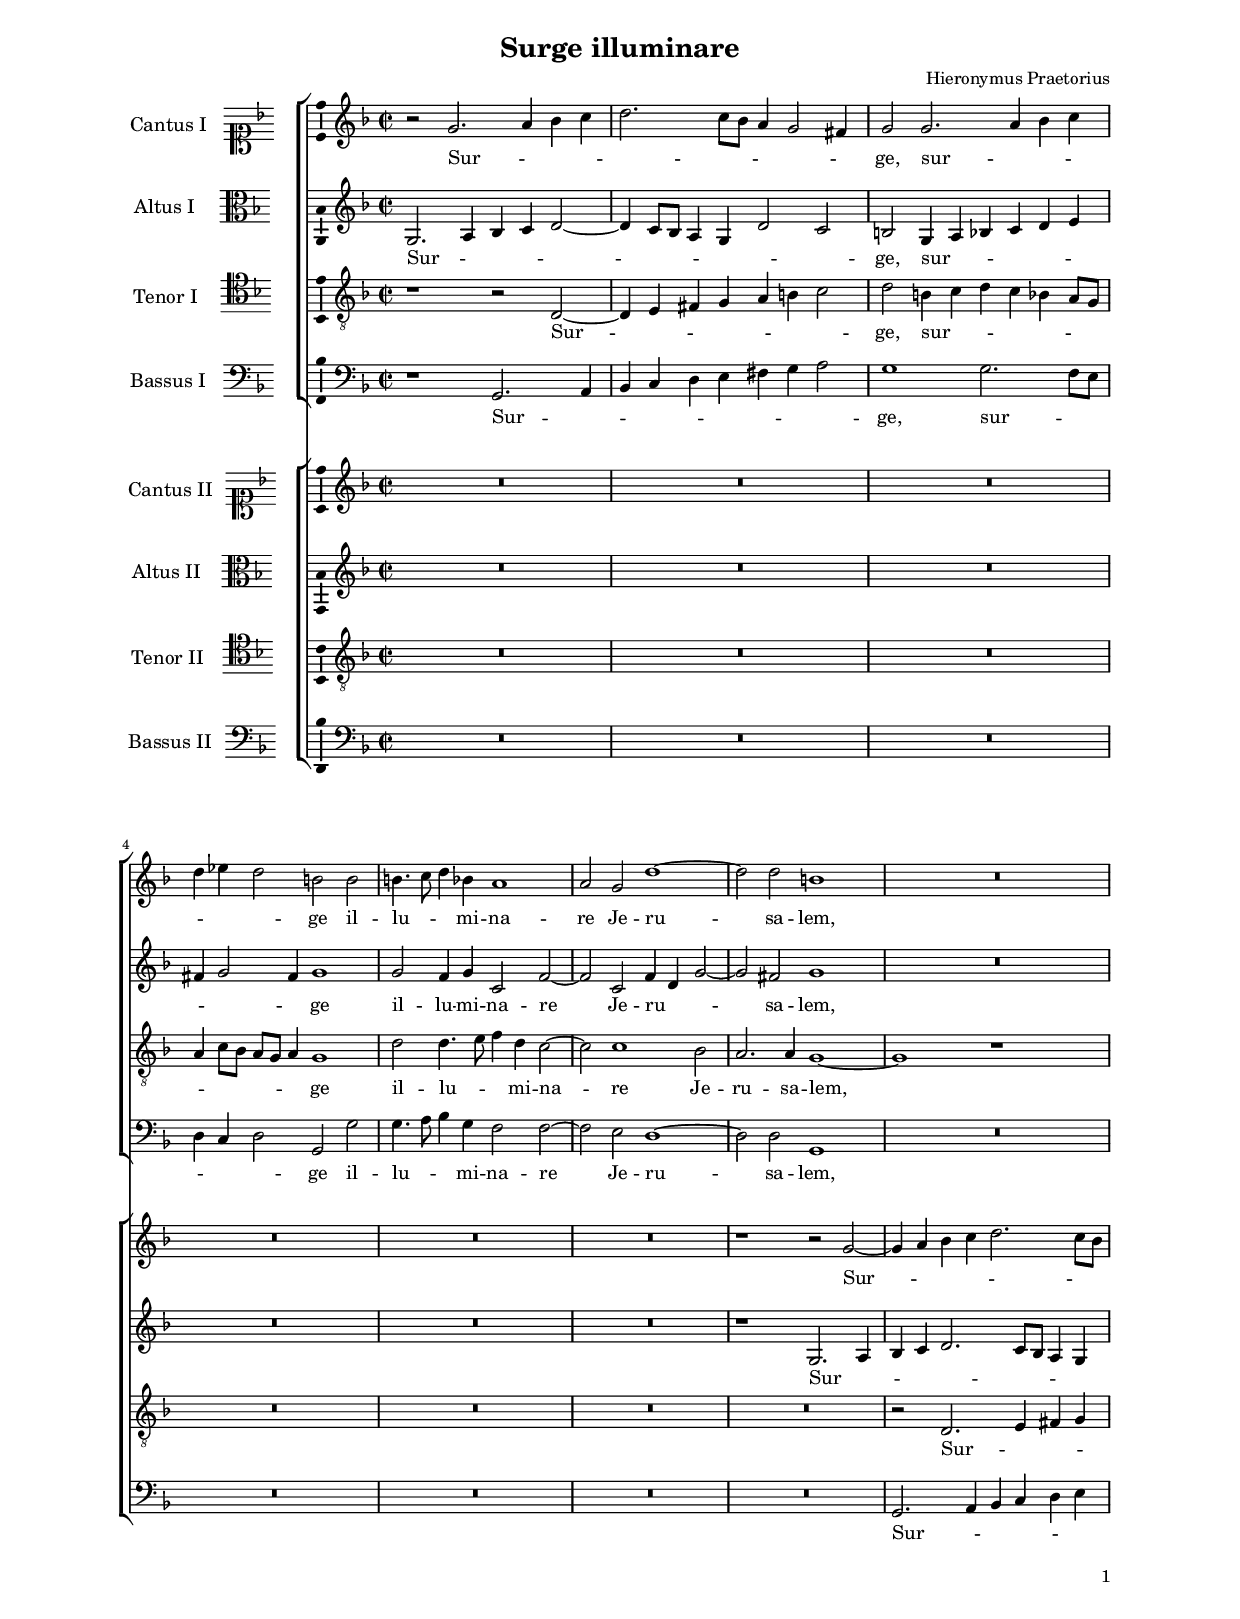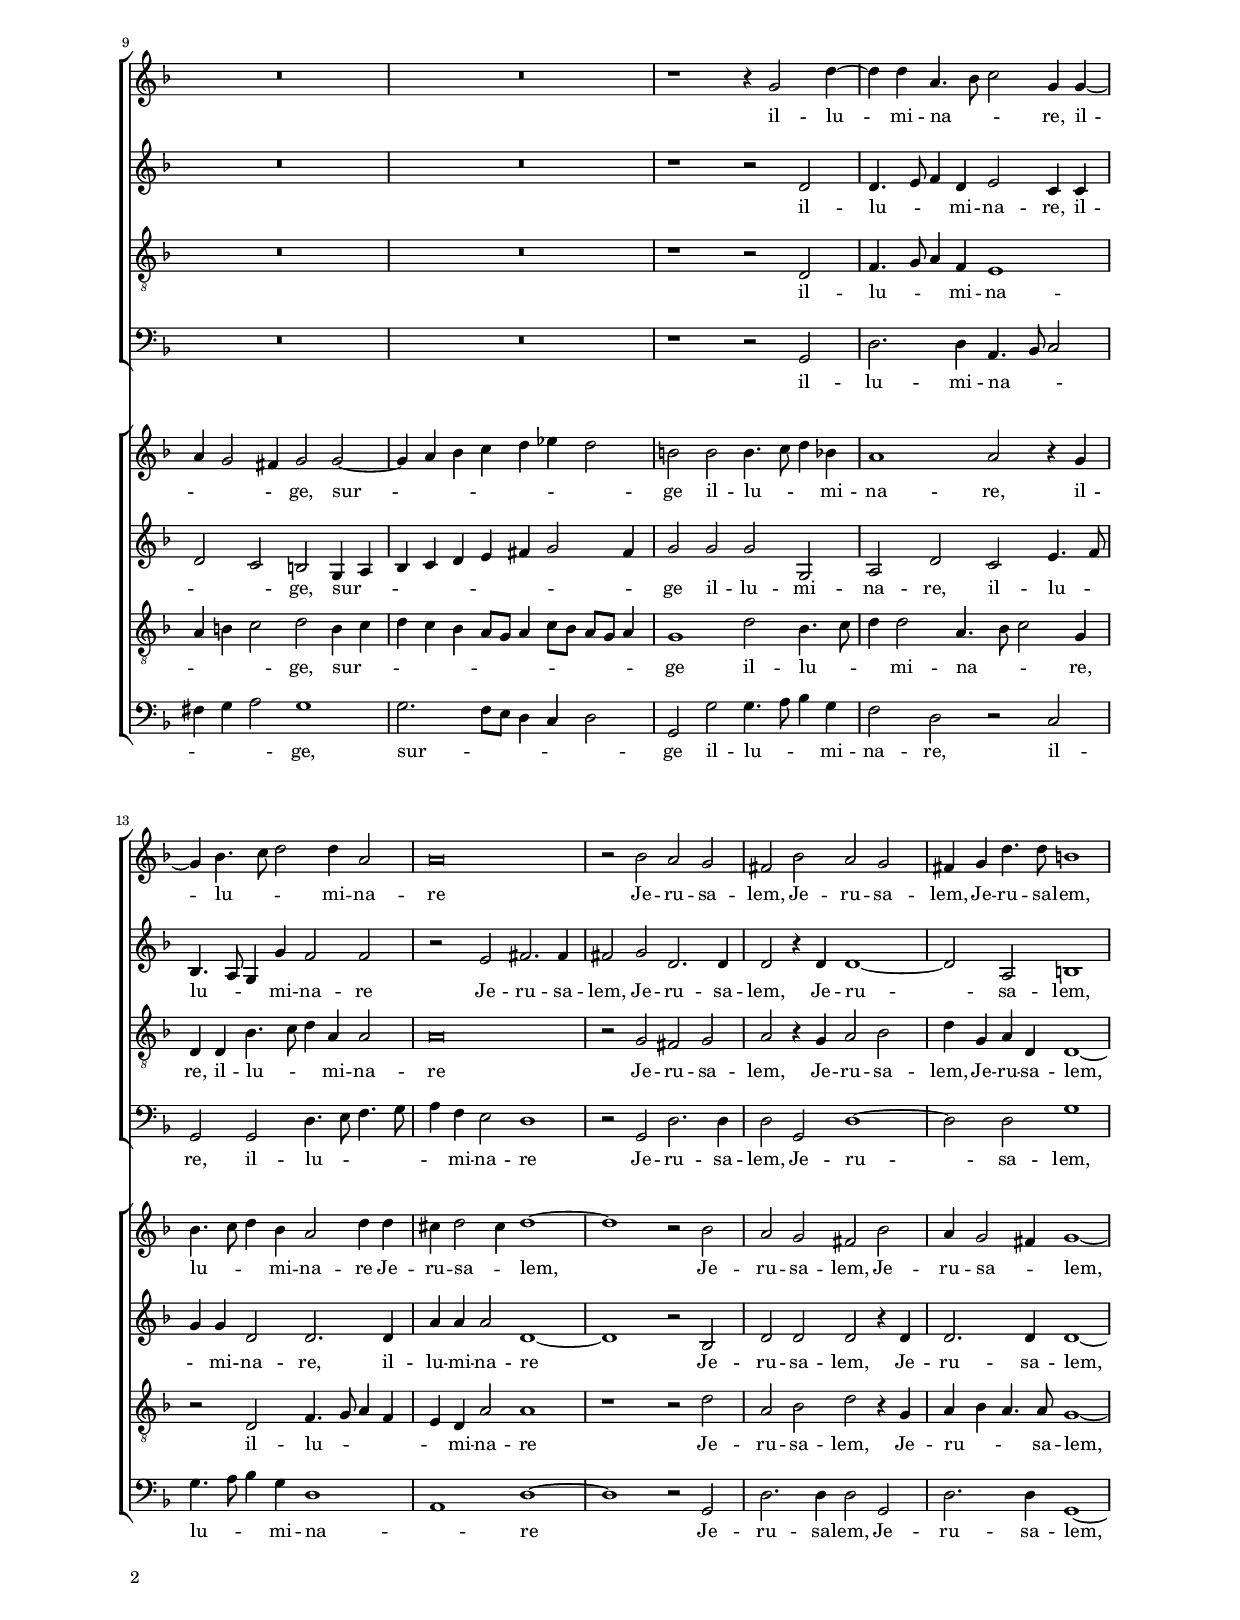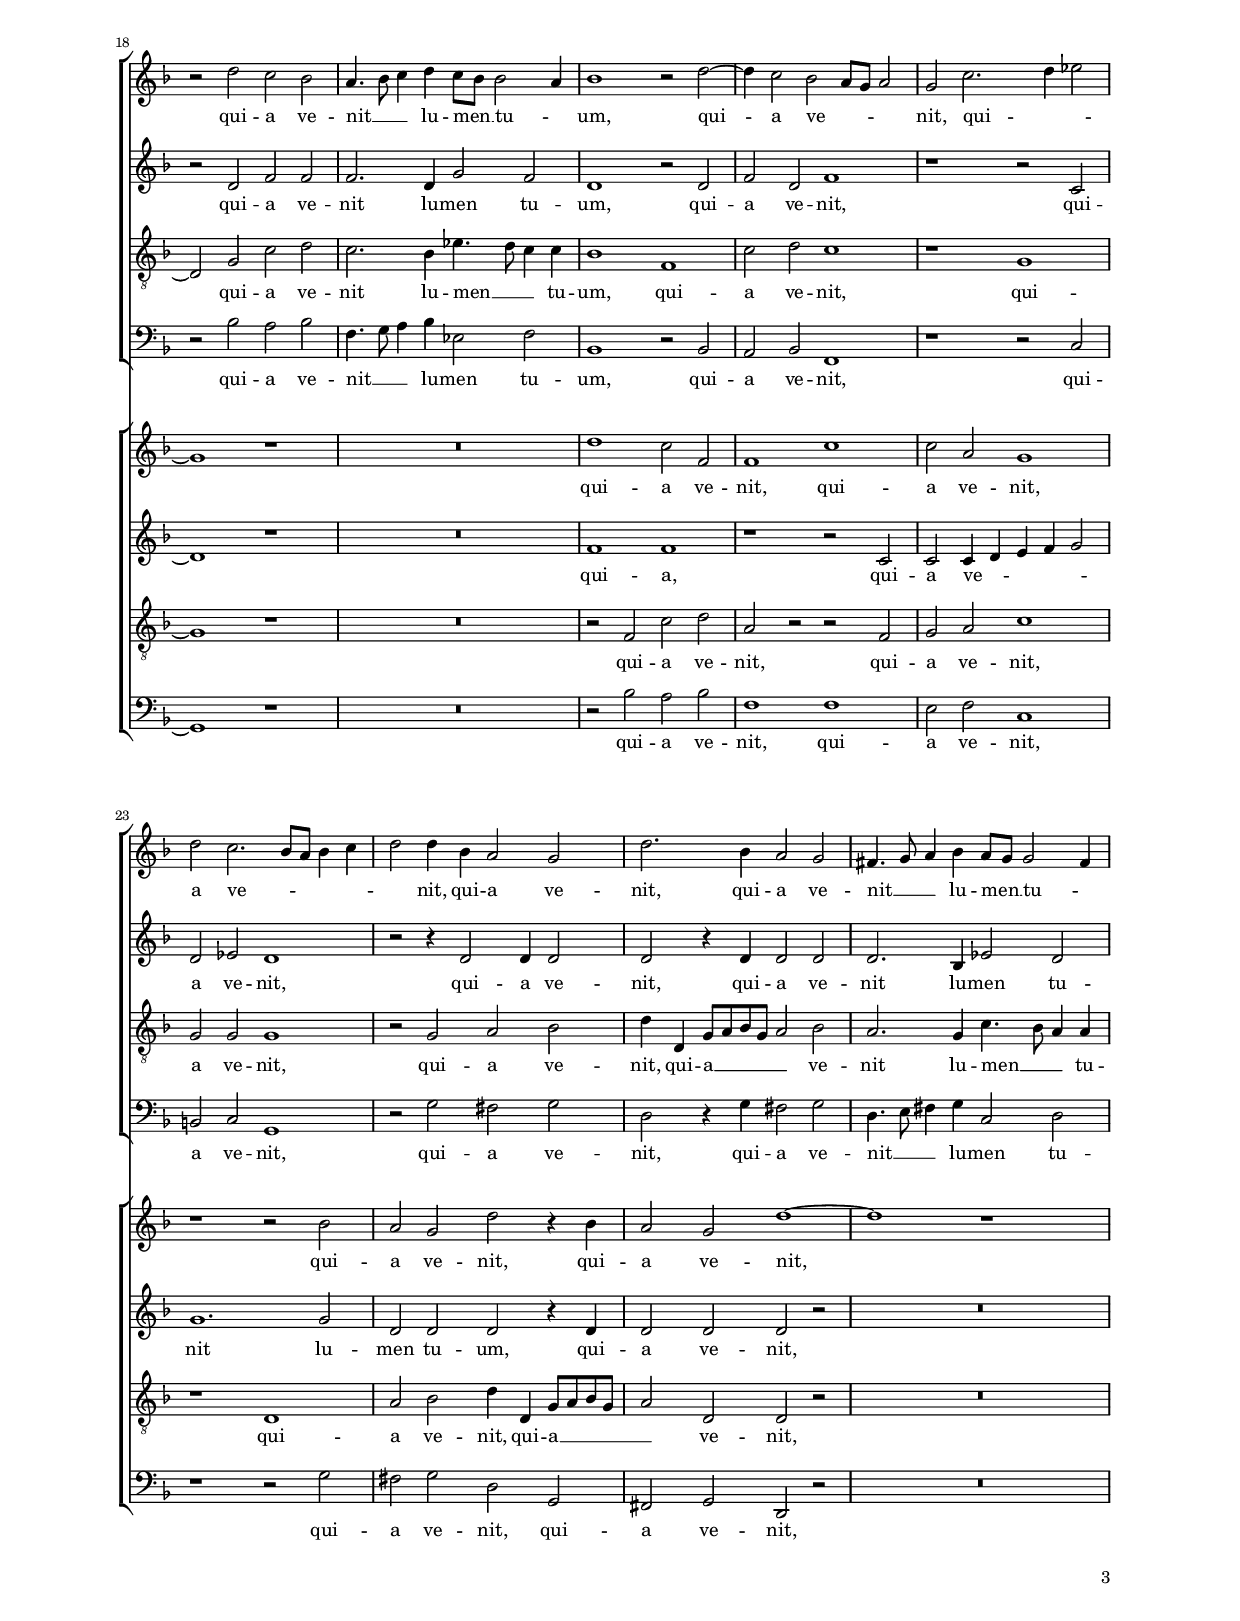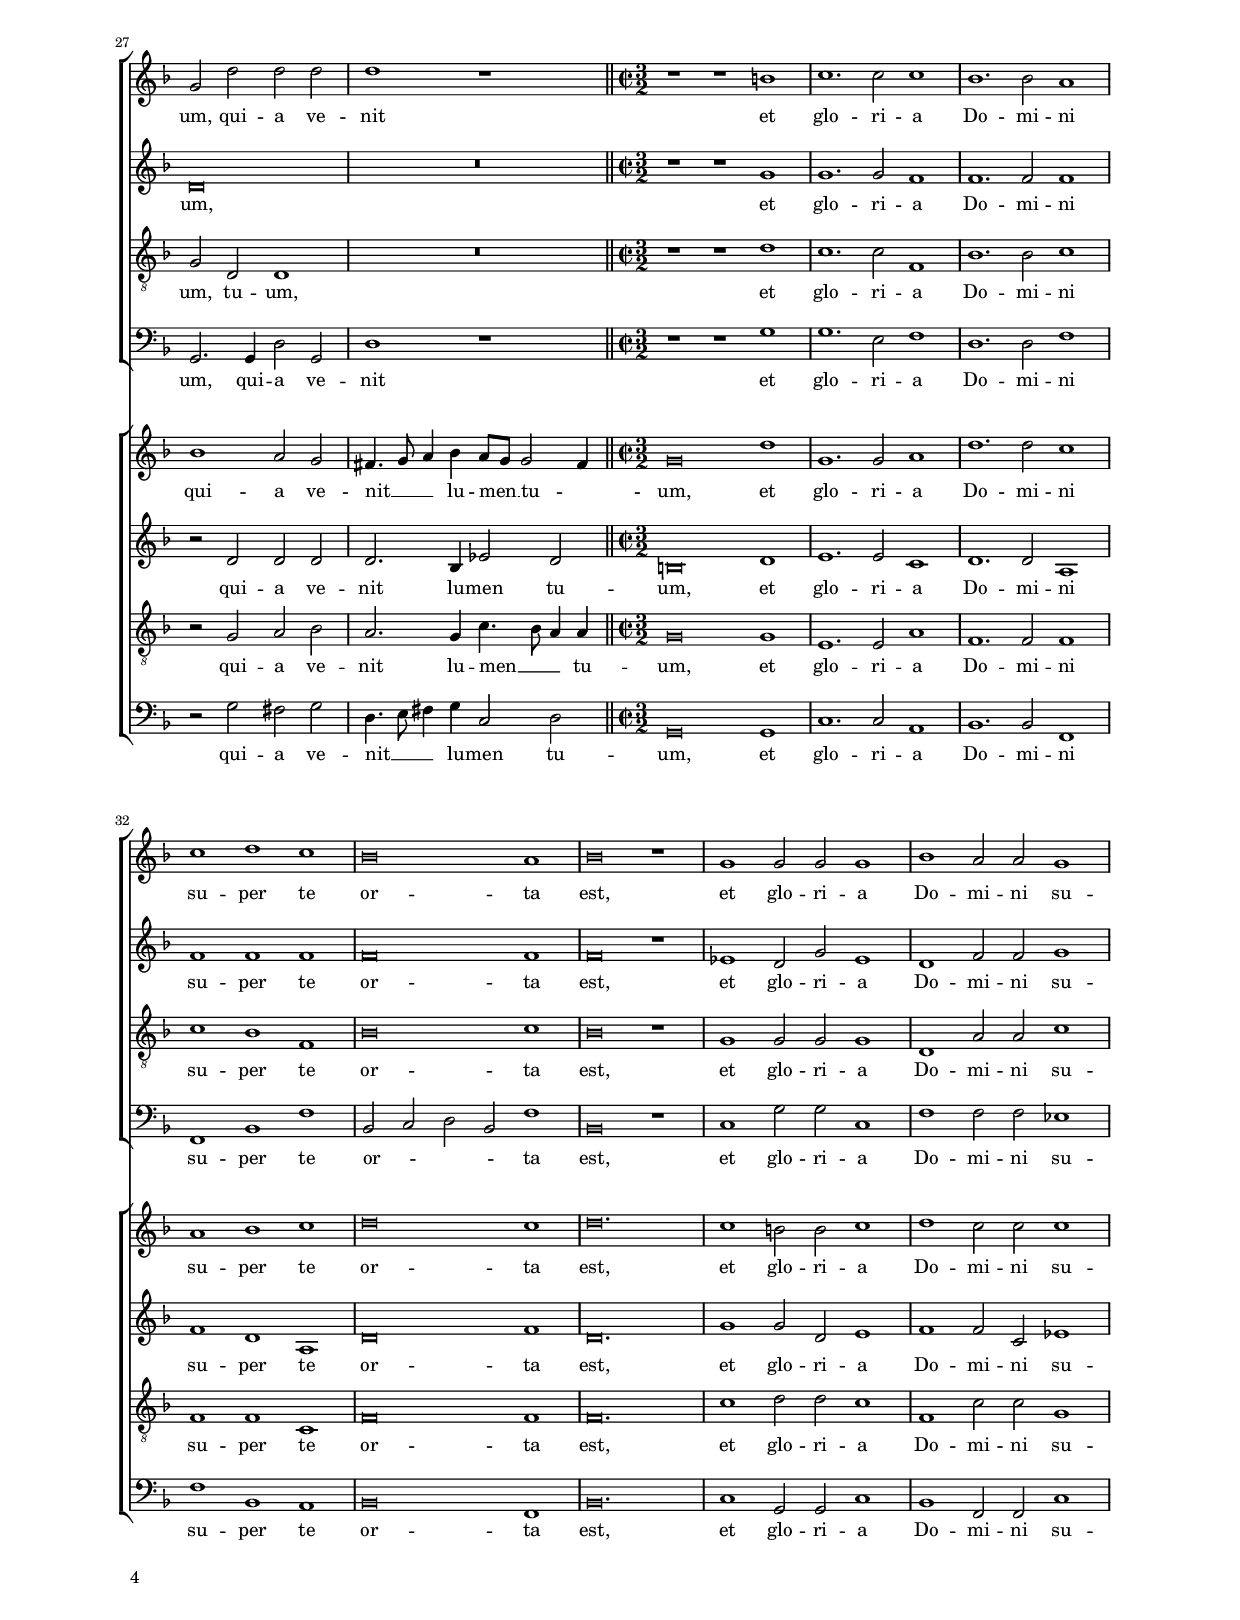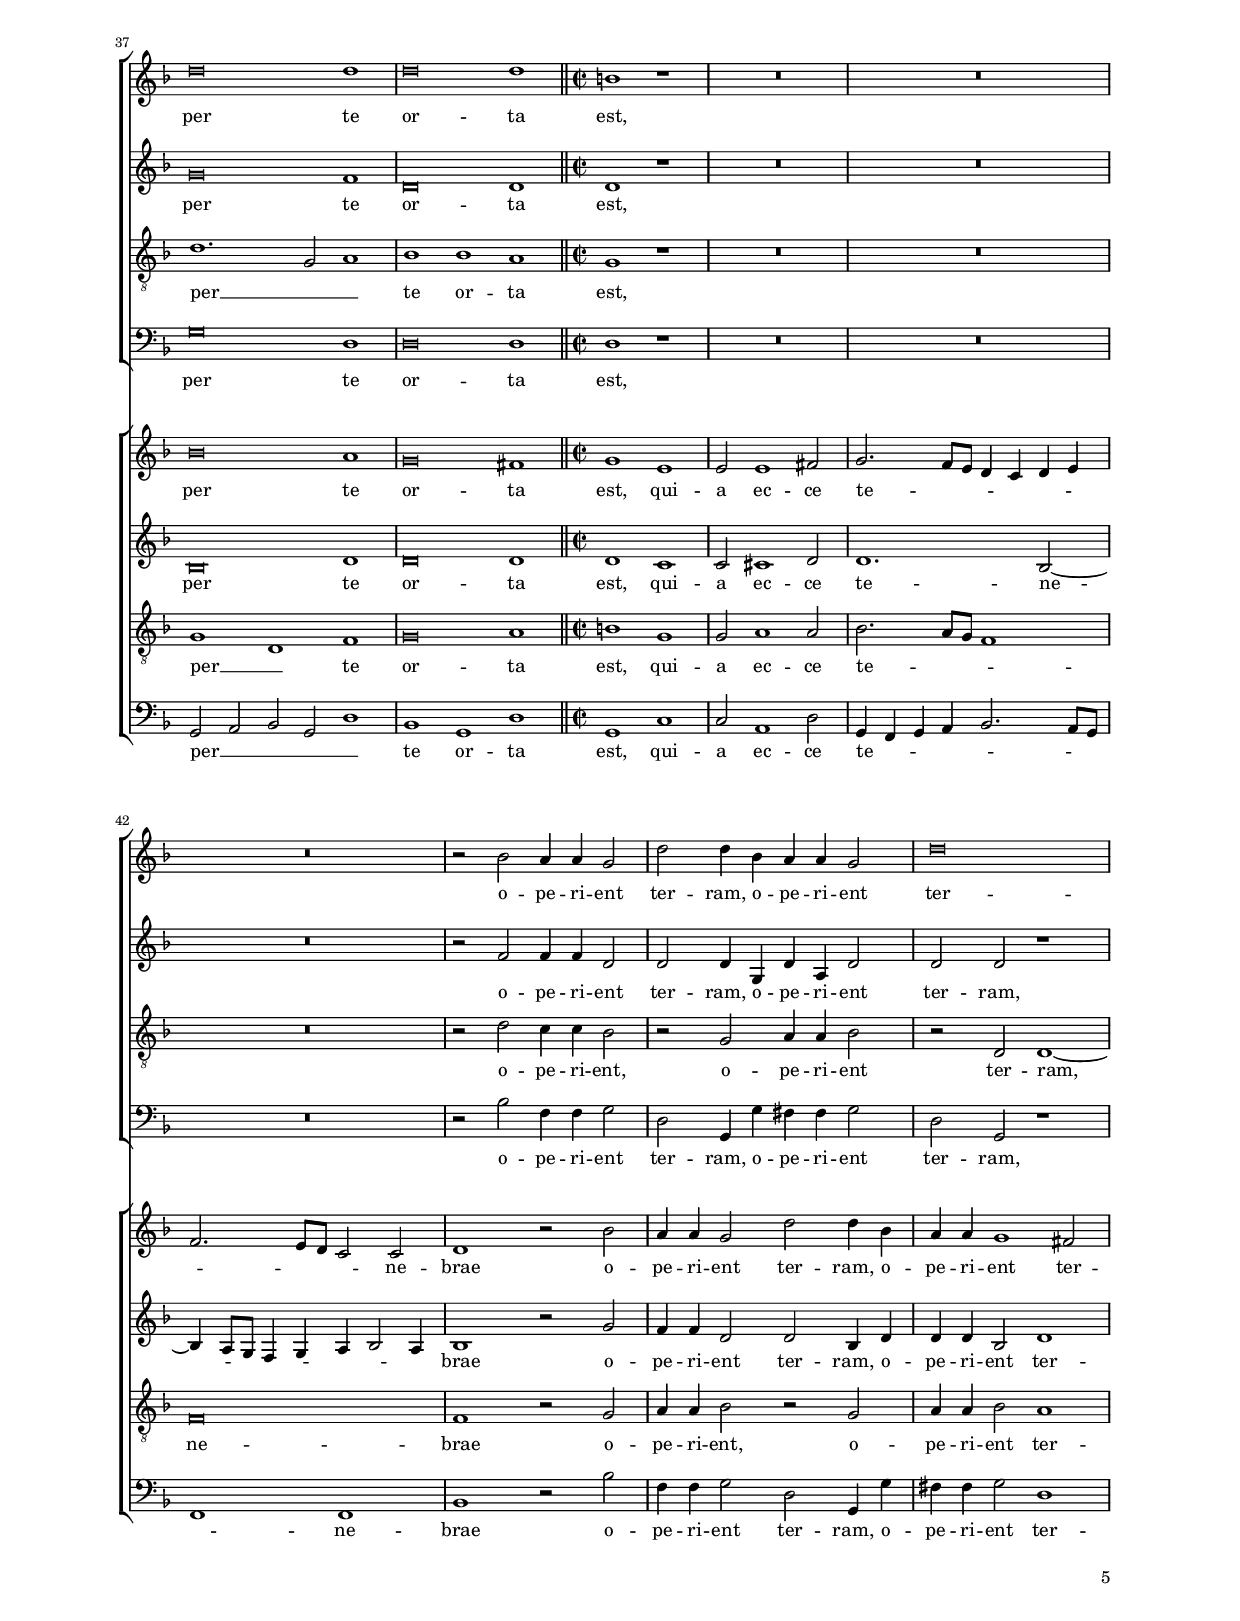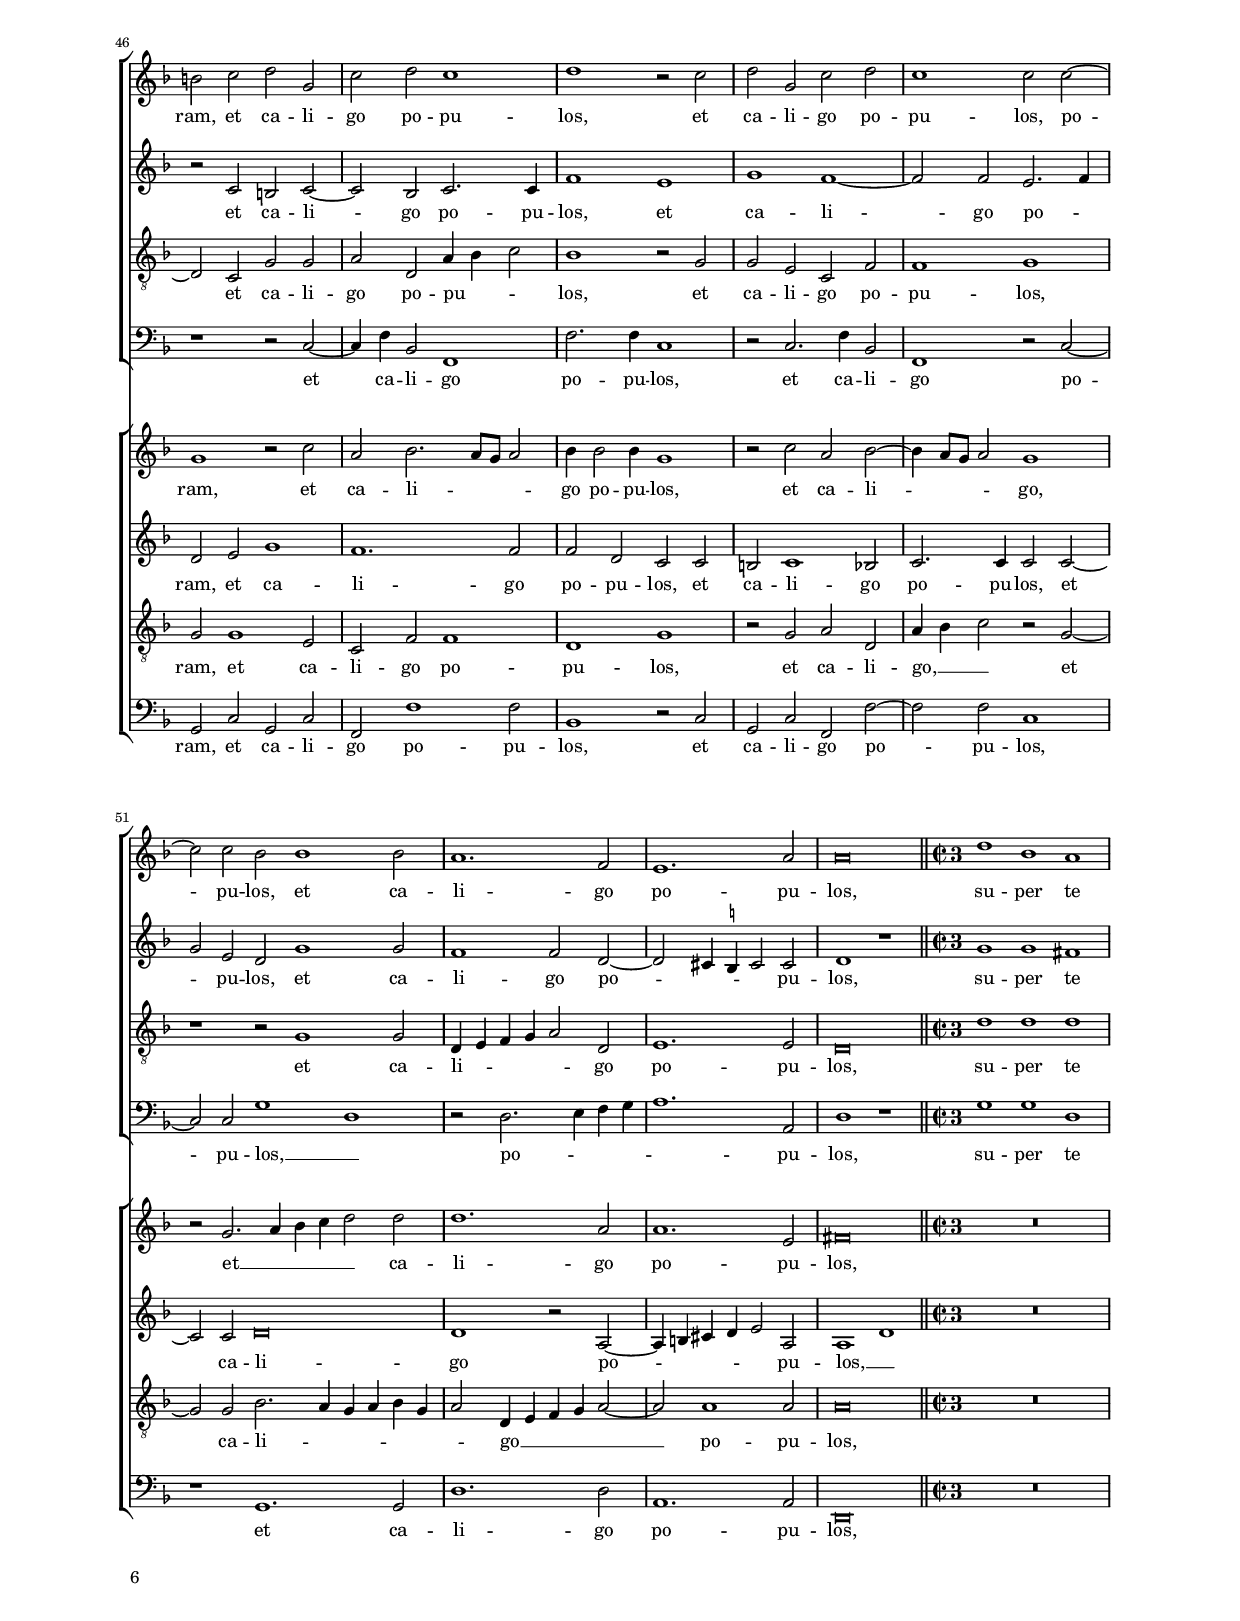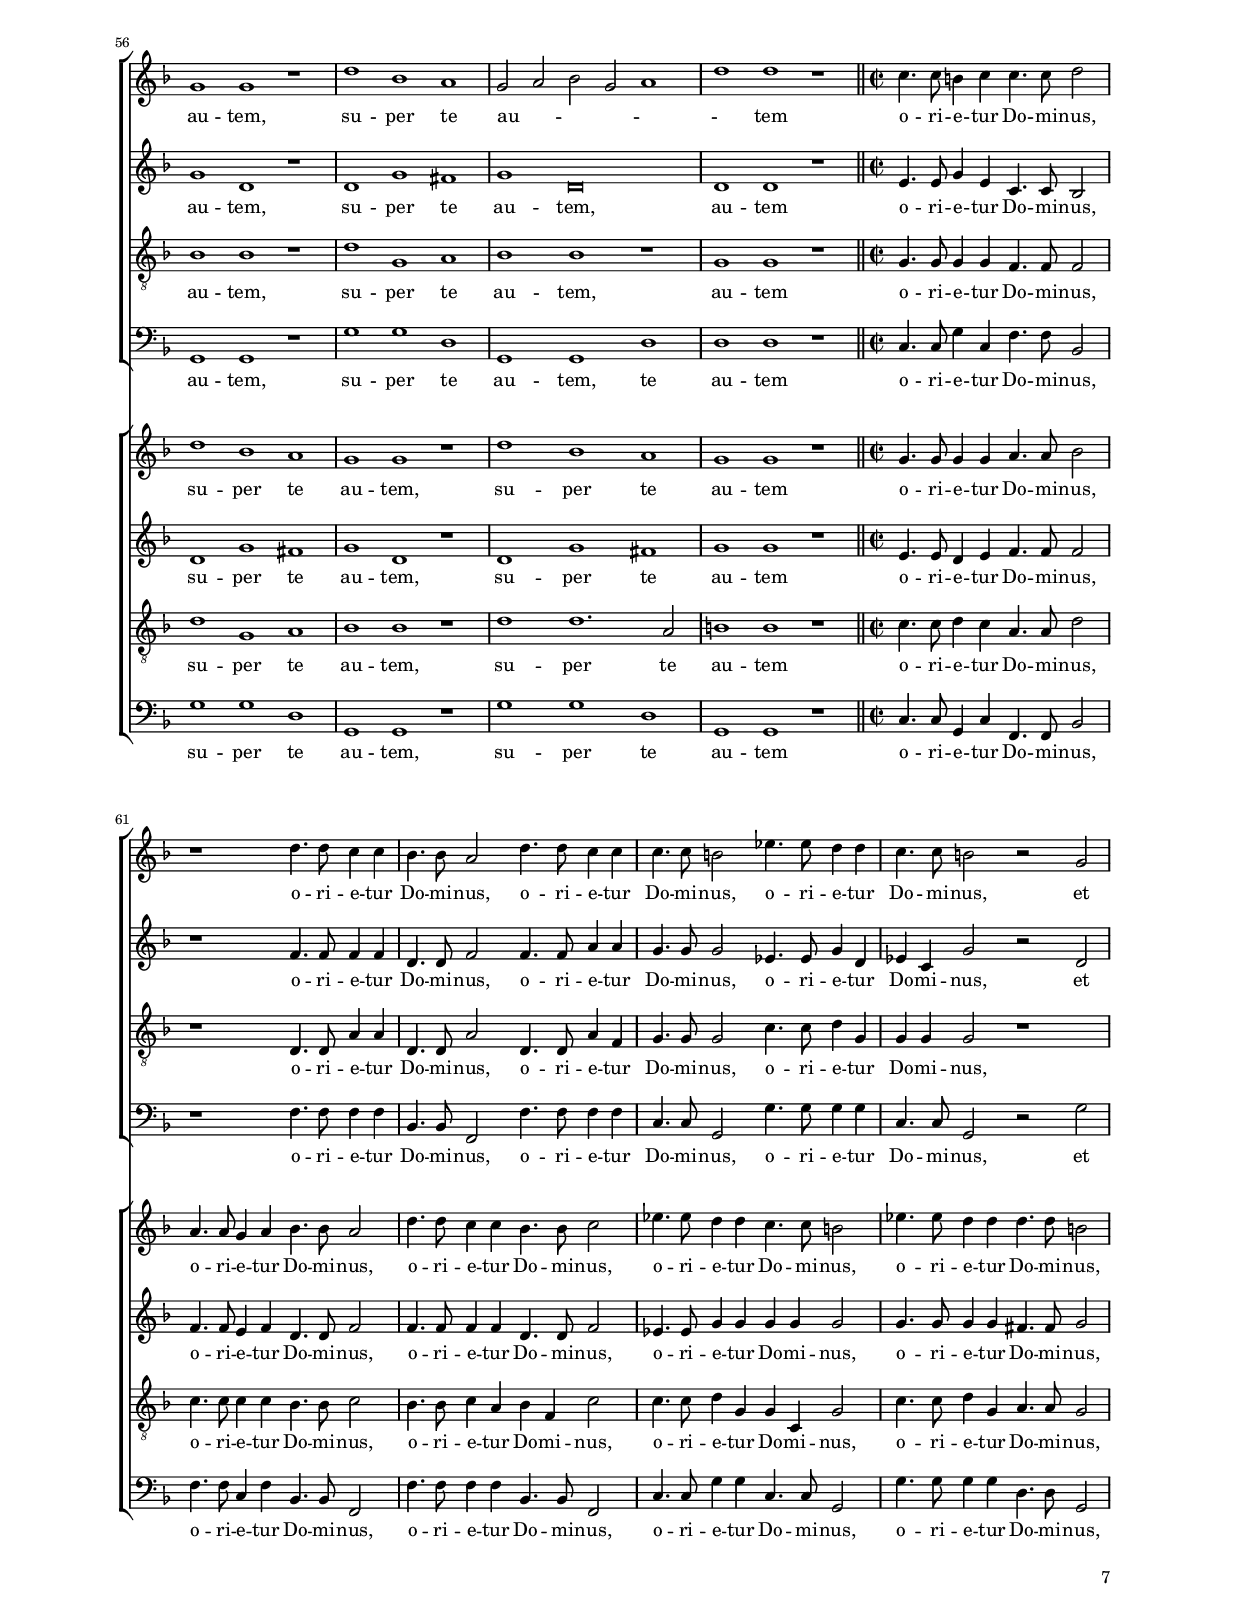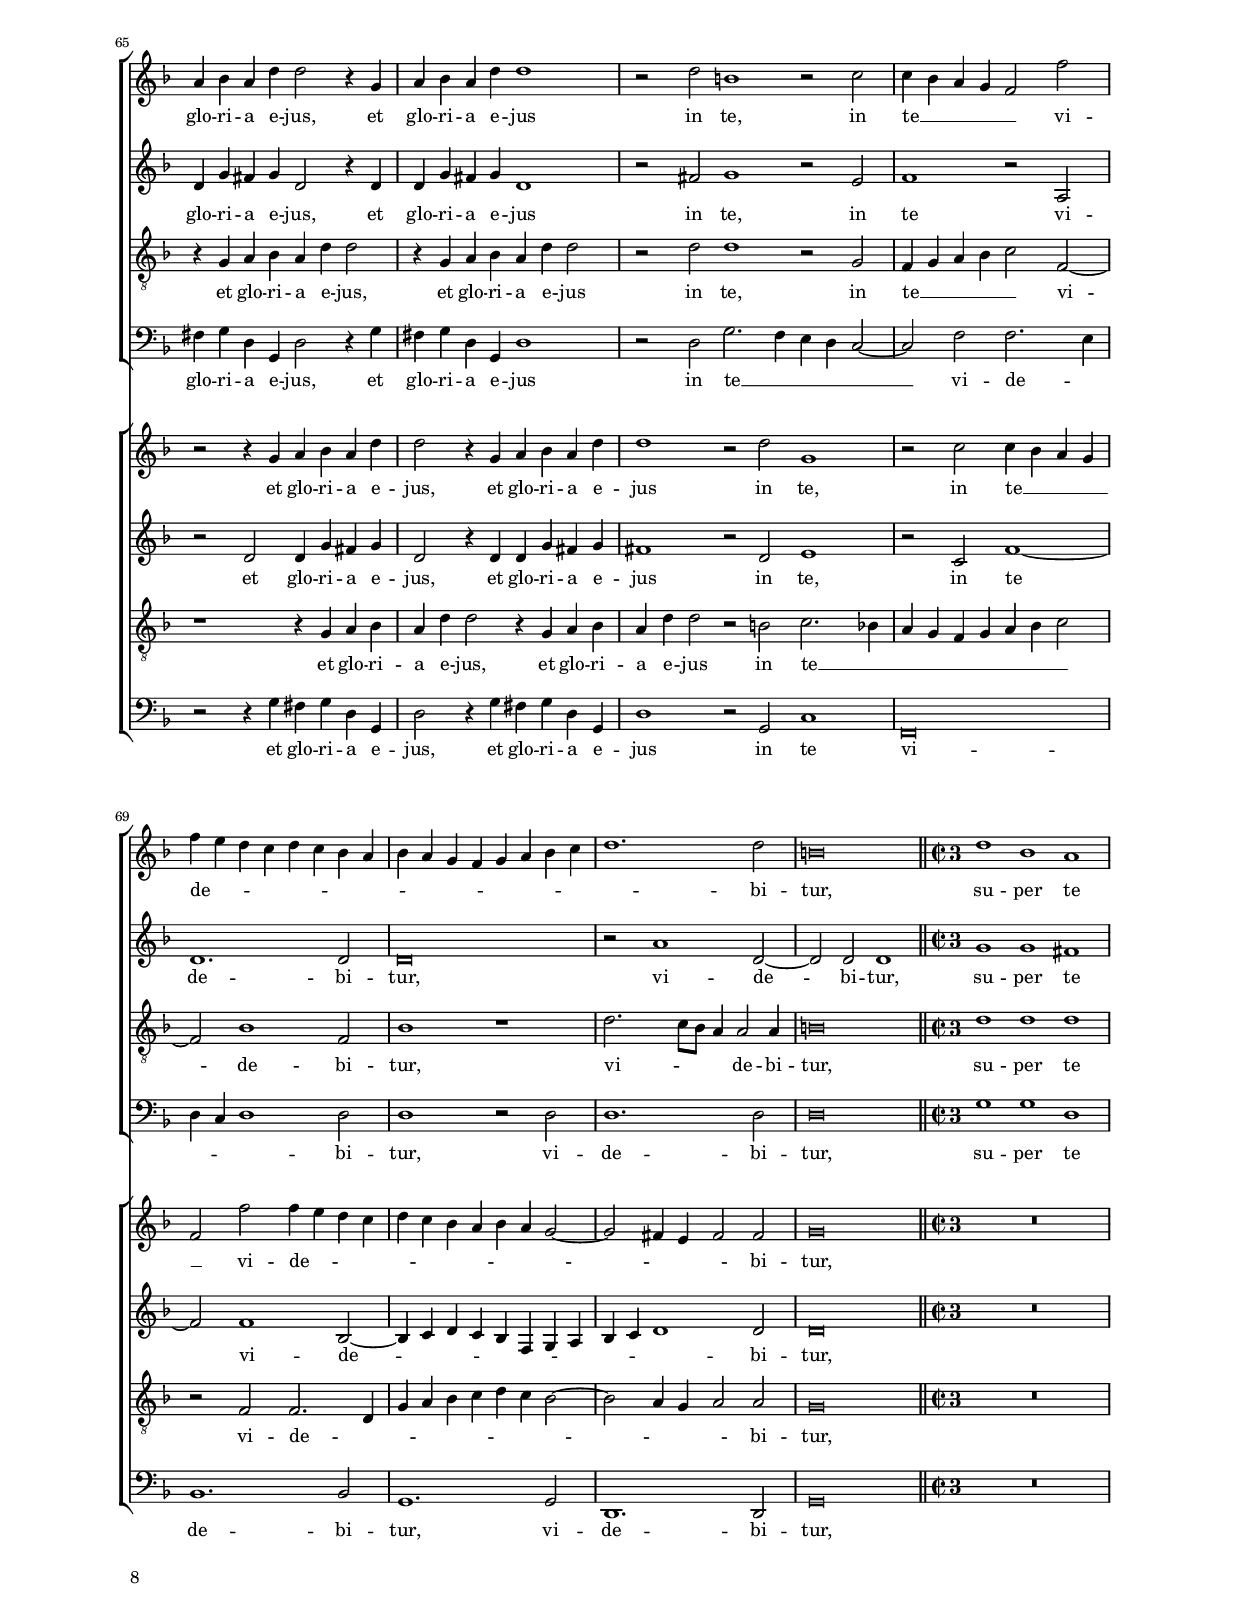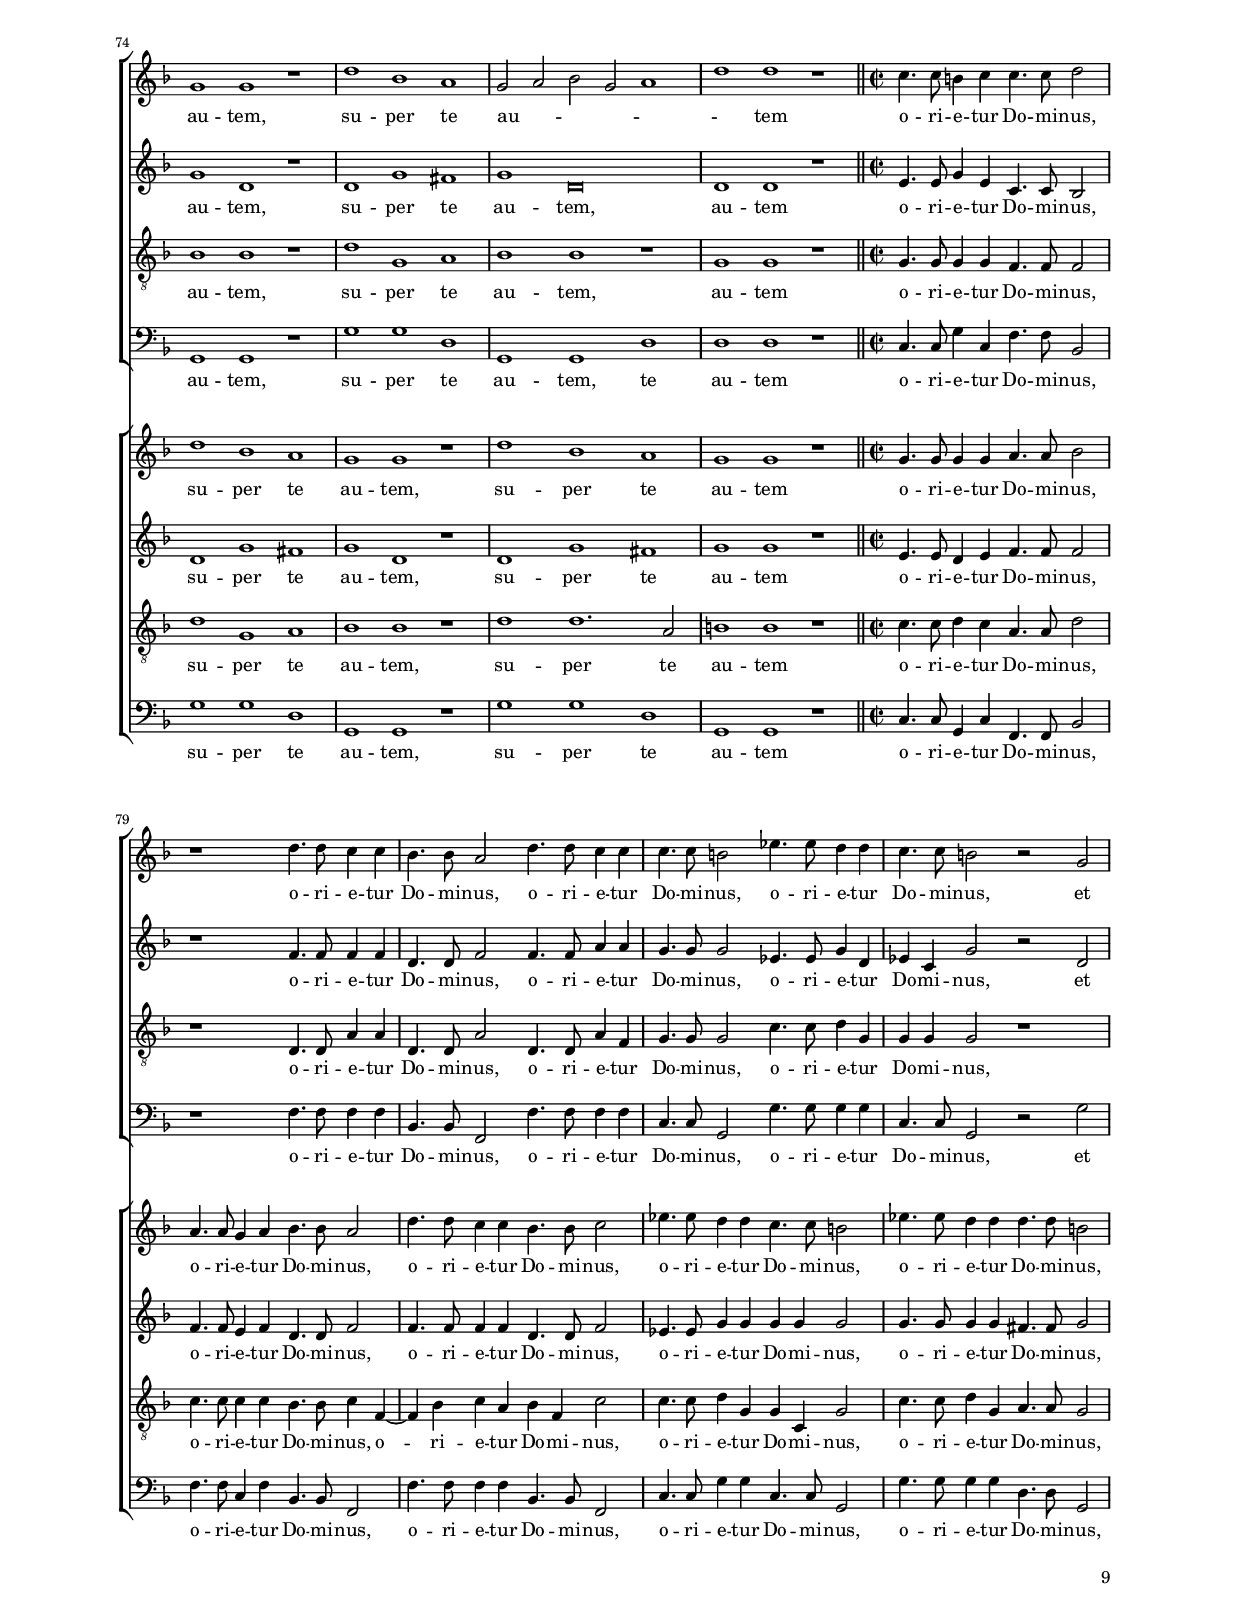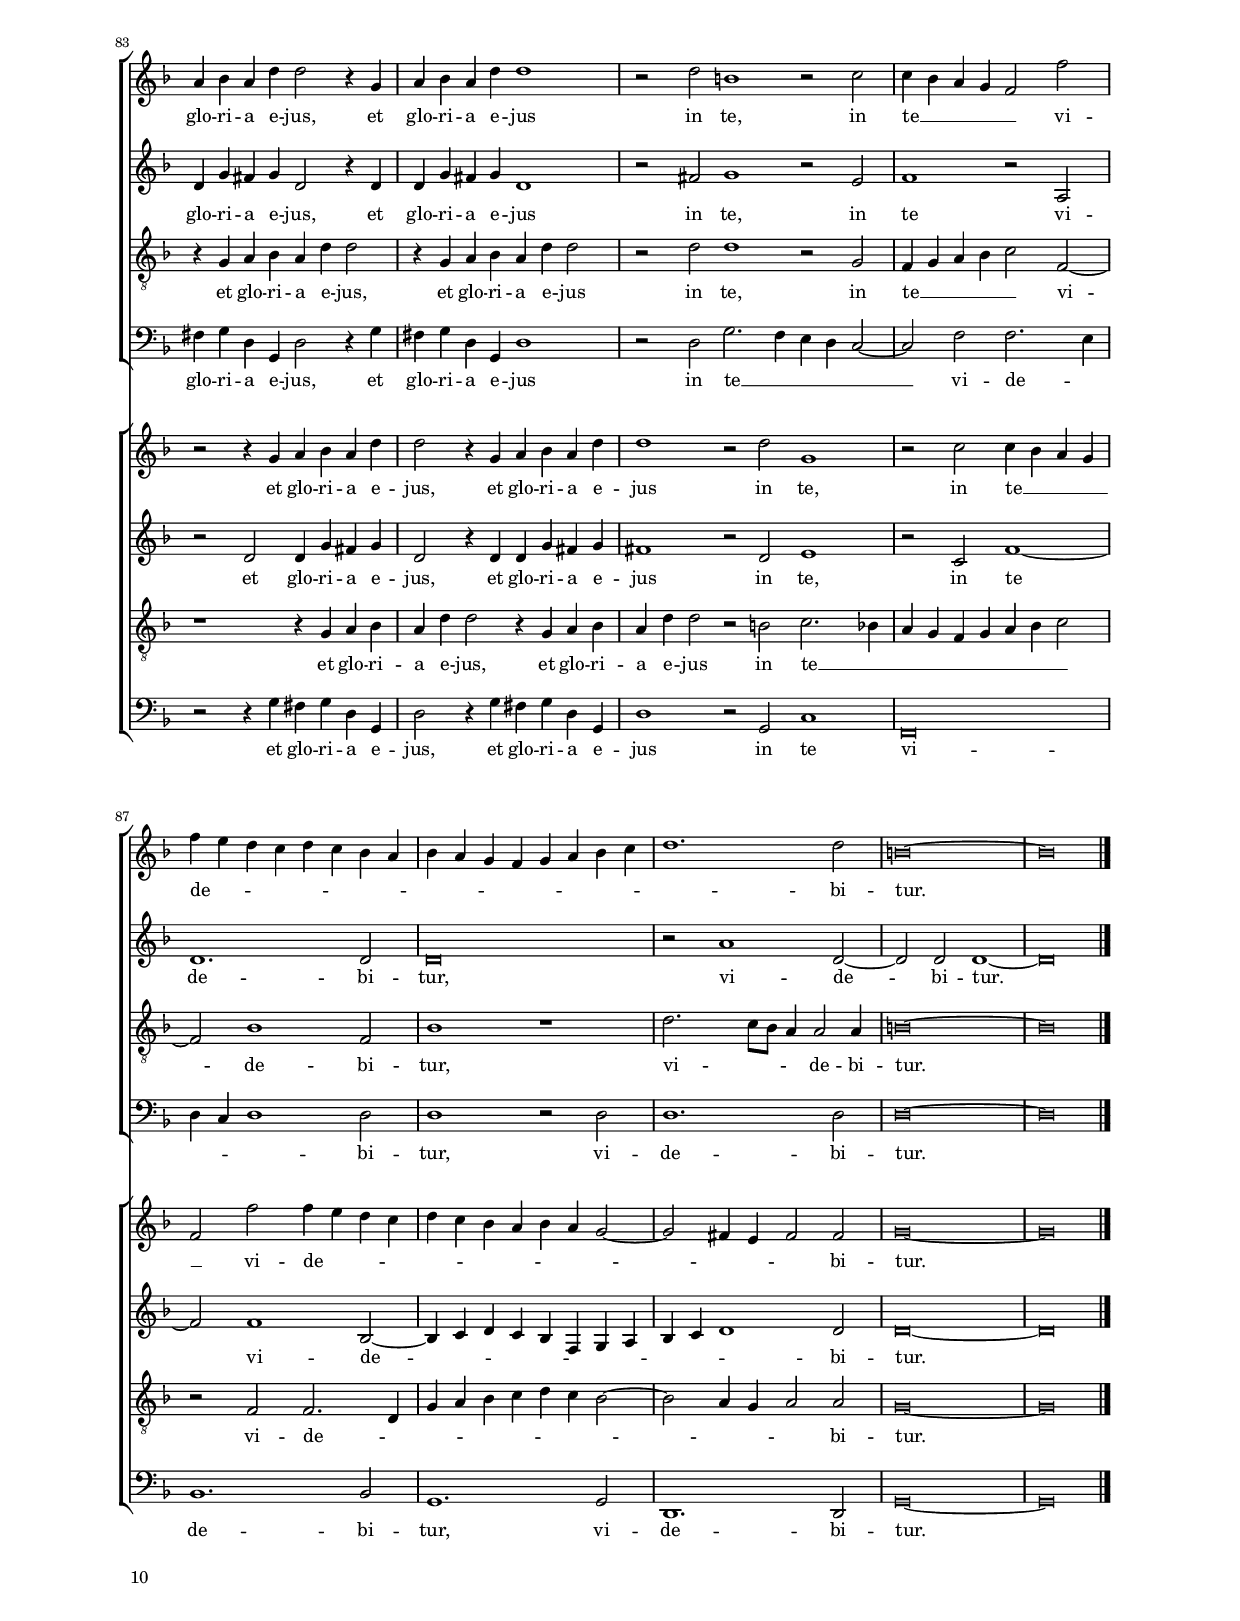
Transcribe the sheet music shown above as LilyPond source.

\header 
{
	title="Surge illuminare"
	composer="Hieronymus Praetorius"
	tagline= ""
}

\version "2.24.2"
\language deutsch
#(set-global-staff-size 15)
% #(set-default-paper-size "letter")
#(ly:set-option 'point-and-click #f)


   CutCThree = {
   \once \override Staff.TimeSignature.stencil = #ly:text-interface::print
   \once \override Staff.TimeSignature.text =
   \markup \number { \musicglyph "timesig.C22" \vcenter "3" }
   \time 3/1
   }
    
    CutCThreeTwo = {
    \once \override Staff.TimeSignature.stencil = #ly:text-interface::print
    \once \override Staff.TimeSignature.text =
    \markup { \override #'(baseline-skip . 2) \number {\musicglyph "timesig.C22" \vcenter \column {"3" "2"} } }
    \time 3/1
   }

\paper
	{
	top-margin = 2 \cm
	bottom-margin = 1.4 \cm
	left-margin = 2.2 \cm
	right-margin = 2.2 \cm
	print-page-number = ##f
	ragged-bottom = ##f
	ragged-last-bottom = ##f
%	systems-per-page = 2
%	page-count = 9
	system-system-spacing = #'((basic-distance . 18) (minimum-distance . 17) (padding . 9) (strechability . 50))
	oddFooterMarkup=\markup   \fill-line { "" \fromproperty #'page:page-number-string }
	evenFooterMarkup=\markup  \fill-line { \fromproperty #'page:page-number-string "" }
	last-bottom-spacing = #'((basic-distance . 12) (minimum-distance . 7) (padding . 4))
	}


global =  
	{
	\key f \major
	\time 2/2 \set Score.measureLength = #(ly:make-moment 2/1)
	\set Score.tempoHideNote = ##t
	\tempo 2 = 90
	\skip 1*2*28 \bar "||"
	\CutCThreeTwo
	\tempo 1 = 135
	\skip 1*3*10 \bar "||"
	\time 2/2 \set Score.measureLength = #(ly:make-moment 2/1)
	\tempo 2 = 90
	\skip 1*2*12
	\set Score.measureLength = #(ly:make-moment 3/1)
	\skip 1*3
	\set Score.measureLength = #(ly:make-moment 2/1)
	\skip 1*2*3 \bar "||"
	\CutCThree
	\tempo 1 = 135
	\skip 1*3*5 \bar "||"
	\time 2/2 \set Score.measureLength = #(ly:make-moment 2/1)
	\tempo 2 = 90
	\skip 1*2*7 \set Score.measureLength = #(ly:make-moment 3/1)
	\skip 1*3 \set Score.measureLength = #(ly:make-moment 2/1) 
	\skip 1*2*5 \bar "||"
	\CutCThree
	\tempo 1 = 135
	\skip 1*3*5 \bar "||"
	\time 2/2 \set Score.measureLength = #(ly:make-moment 2/1)
	\tempo 2 = 90
	\skip 1*2*7 \set Score.measureLength = #(ly:make-moment 3/1)
	\skip 1*3 \set Score.measureLength = #(ly:make-moment 2/1)
	\skip 1*2*6 \bar "|."
	}

	ficta = { \once \set suggestAccidentals = ##t }
	
	forget = #(define-music-function (music) (ly:music?) #{
	\accidentalStyle forget
	$music
	\accidentalStyle default
	#})

	
incipitcantusprimus = \markup { \score {
	{
	\set Staff.instrumentName = \markup { \fontsize #1 "Cantus I" }
	\key f \major
	\clef soprano
	s4 \bar ""
	}
	\layout  {
	raggedright = ##t
	indent = 1.8 \cm
	line-width = 2.5\cm
	\context { \Staff \remove Time_signature_engraver }
	\override Staff.Clef.Y-extent = #'(0 . 0)
	}} \hspace #1 }
	  
incipitaltusprimus = \markup { \score {
	{
	\set Staff.instrumentName = \markup { \fontsize #1 "Altus I" }
	\key f \major
	\clef alto
	s4 \bar ""
	}
	\layout  {
	raggedright = ##t
	indent = 1.8 \cm
	line-width = 2.5\cm
	\context { \Staff \remove Time_signature_engraver }
	\override Staff.Clef.Y-extent = #'(0 . 0)
	}} \hspace #1 }
	  
incipittenorprimus = \markup { \score {
	{
	\set Staff.instrumentName = \markup { \fontsize #1 "Tenor I" }
	\key f \major
	\clef tenor
	s4 \bar ""
	}
	\layout  {
	raggedright = ##t
	indent = 1.8 \cm
	line-width = 2.5\cm
	\context { \Staff \remove Time_signature_engraver }
	\override Staff.Clef.Y-extent = #'(0 . 0)
	}} \hspace #1 }

incipitbassusprimus = \markup { \score {
	{
	\set Staff.instrumentName = \markup { \fontsize #1 "Bassus I" }
	\key f \major
	\clef bass
	s4 \bar ""
	}
	\layout  {
	raggedright = ##t
	indent = 1.8 \cm
	line-width = 2.5\cm
	\context { \Staff \remove Time_signature_engraver }
	\override Staff.Clef.Y-extent = #'(0 . 0)
	}} \hspace #1 }


incipitcantussecundus = \markup { \score {
	{
	\set Staff.instrumentName = \markup { \fontsize #1 "Cantus II" }
	\key f \major
	\clef soprano
	s4 \bar ""
	}
	\layout  {
	raggedright = ##t
	indent = 1.8 \cm
	line-width = 2.5\cm
	\context { \Staff \remove Time_signature_engraver }
	\override Staff.Clef.Y-extent = #'(0 . 0)
	}} \hspace #1 }

incipitaltussecundus = \markup { \score {
	{
	\set Staff.instrumentName = \markup { \fontsize #1 "Altus II" }
	\key f \major
	\clef alto
	s4 \bar ""
	}
	\layout  {
	raggedright = ##t
	indent = 1.8 \cm
	line-width = 2.5\cm
	\context { \Staff \remove Time_signature_engraver }
	\override Staff.Clef.Y-extent = #'(0 . 0)
	}} \hspace #1 }

incipittenorsecundus = \markup { \score {
	{
	\set Staff.instrumentName = \markup { \fontsize #1 "Tenor II" }
	\key f \major
	\clef tenor
	s4 \bar ""
	}
	\layout  {
	raggedright = ##t
	indent = 1.8 \cm
	line-width = 2.5\cm
	\context { \Staff \remove Time_signature_engraver }
	\override Staff.Clef.Y-extent = #'(0 . 0)
	}} \hspace #1 }	

incipitbassussecundus = \markup { \score {
	{
	\set Staff.instrumentName = \markup { \fontsize #1 "Bassus II" }
	\key f \major
	\clef bass
	s4 \bar ""
	}
	\layout  {
	raggedright = ##t
	indent = 1.8 \cm
	line-width = 2.5\cm
	\context { \Staff \remove Time_signature_engraver }
	\override Staff.Clef.Y-extent = #'(0 . 0)
	}} \hspace #1 }

	
	
cantusprimus =  \relative c''
	{
	r2 g2. a4 b c
	d2. c8 b a4 g2 fis4
	g2 g2. a4 b c
	d4 es d2 h h
%5
	h4. c8 d4 b a1 |
	a2 g d'1~
	d2 d h1
	R\breve
	R\breve
%10
	R\breve |
	r1 r4 g2 d'4~
	d4 d a4. b8 c2 g4 g~
	g4 b4. c8 d2 d4 a2
	a\breve
%15
	r2 b a g |
	fis2 b a g
	fis4 g d'4. d8 h1
	r2 d c b
	a4. b8 c4 d c8 b b2 a4
%20
	b1 r2 d~ |
	d4 c2 b a8 g a2
	g2 c2. d4 es2
	d2 c2. b8 a b4 c
	d2 d4 b a2 g
%25
	d'2. b4 a2 g |
	fis4. g8 a4 b a8 g g2 fis4
	g2 d' d d
	d1 r
% Triple time
	r1 r h
%30
	c1. c2 c1 |
	b1. b2 a1
	c1 d c
	b\breve a1
	b\breve r1
%35
	g1 g2 g g1 |
	b1 a2 a g1
	d'\breve d1
	d\breve d1
% End of triple time
	h1 r
%40
	R\breve |
	R\breve
	R\breve
	r2 b a4 a g2
	d'2 d4 b a a g2
%45
	d'\breve |
	h2 c d g,
	c2 d c1
	d1 r2 c
	d2 g, c d
%50
	c1 c2 c~ |
	c2 c b b1 b2
	a1. f2
	e1. a2
	a\breve
%55
% Triple time
	d1 b a
	g1 g r
	d'1 b a
	g2 a b g a1
	d1 d r
% End of triple time
%60
	c4. c8 h4 c c4. c8 d2 |
	r1 d4. d8 c4 c
	b4. b8 a2 d4. d8 c4 c
	c4. c8 h2 es4. es8 d4 d
	c4. c8 h2 r g
%65
	a4 b a d d2 r4 g, |
	a4 b a d d1
	r2 d h1 r2 c
	c4 b a g f2 f' 
	f4 e d c d c b a
%70
	b a g f g a b c |
	d1. d2
	h\breve
% Triple time
	d1 b a
	g1 g r
%75
	d'1 b a |
	g2 a b g a1
	d1 d r
% End of triple time
	c4. c8 h4 c c4. c8 d2
	r1 d4. d8 c4 c
%80
	b4. b8 a2 d4. d8 c4 c |
	c4. c8 h2 es4. es8 d4 d
	c4. c8 h2 r g
	a4 b a d d2 r4 g,
	a4 b a d d1
%85
	r2 d h1 r2 c |
	c4 b a g f2 f'
	f4 e d c d4 c b a
	b a g f g4 a b c
	d1. d2
%90
	h\breve~
	h\breve |
	}

altusprimus =  \relative c' 
	{
	g2. a4 b c d2~
	d4 c8 b a4 g d'2 c
	h2 g4 a b c d e
	fis4 g2 fis4 g1
%5
	g2 f4 g c,2 f~ |
	f2 c f4 d g2~
	g2 fis g1
	R\breve
	R\breve
%10
	R\breve |
	r1 r2 d
	d4. e8 f4 d e2 c4 c
	b4. a8 g4 g' f2 f
	r2 e fis2. fis4
%15
	fis2 g d2. d4 |
	d2 r4 d d1~
	d2 a h1
	r2 d f f
	f2. d4 g2 f
%20
	d1 r2 d |
	f2 d f1
	r1 r2 c
	d2 es d1
	r2 r4 d2 d4 d2
%25
	d2 r4 d d2 d |
	d2. b4 es2 d
	d\breve
	R\breve
% Triple time
	r1 r g
%30
	g1. g2 f1 |
	f1. f2 f1
	f1 f f
	f\breve f1
	f\breve r1
%35
	es1 d2 g es1 |
	d1 f2 f g1
	g\breve f1
	d\breve d1
% End of triple time
	d1 r
%40
	R\breve |
	R\breve
	R\breve
	r2 f f4 f d2
	d2 d4 g, d' a d2
%45
	d2 d r1 |
	r2 c h c~
	c2 b c2. c4
	f1 e
	g1 f~
%50
	f2 f e2. f4 |
	g2 e d g1 g2
	f1 f2 d~
	d2 cis4 \ficta h cis2 cis
	d1 r
%55
% Triple time
	g1 g fis |
	g1 d r
	d1 g fis
	g1 d\breve
	d1 d r
% End of triple time
%60
	e4. e8 g4 e c4. c8 b2 |
	r1 f'4. f8 f4 f
	d4. d8 f2 f4. f8 a4 a
	g4. g8 g2 es4. es8 g4 d
	es4 c g'2 r d
%65
	d4 g fis g d2 r4 d |
	d4 g fis g d1
	r2 fis g1 r2 e
	f1 r2 a,
	d1. d2
%70
	d\breve |
	r2 a'1 d,2~
	d2 d d1
% Triple time
	g1 g fis
	g1 d r
%75
	d1 g fis |
	g1 d\breve
	d1 d r
% End of triple time
	e4. e8 g4 e c4. c8 b2
	r1 f'4. f8 f4 f
%80
	d4. d8 f2 f4. f8 a4 a |
	g4. g8 g2 es4. es8 g4 d
	es4 c g'2 r d
	d4 g fis g d2 r4 d
	d4 g fis g d1
%85
	r2 fis g1 r2 e | 
	f1 r2 a,
	d1. d2
	d\breve
	r2 a'1 d,2~
%90
	d2 d d1~
	d\breve |
	}

tenorprimus =  \relative c' 
	{
	r1 r2 d,~
	d4 e fis g a h c2
	d2 h4 c d c b a8 g
	a4 c8 b a[ g] a4 g1
%5
	d'2 d4. e8 f4 d c2~ |
	c2 c1 b2
	a2. a4 g1~
	g1 r
	R\breve
%10
	R\breve |
	r1 r2 d
	f4. g8 a4 f e1
	d4 d b'4. c8 d4 a a2
	a\breve
%15
	r2 g fis g |
	a2 r4 g a2 b
	d4 g, a d, d1~
	d2 g c d
	c2. b4 es4. d8 c4 c
%20
	b1 f |
	c'2 d c1
	r1 g
	g2 g g1
	r2 g a b
%25
	d4 d, g8 a b g a2 b |
	a2. g4 c4. b8 a4 a
	g2 d d1
	R\breve
% Triple time
	r1 r d'
%30
	c1. c2 f,1 |
	b1. b2 c1
	c1 b f
	b\breve c1
	b\breve r1
%35
	g1 g2 g g1 |	
	d1 a'2 a c1
	d1. g,2 a1
	b1 b a
% End of triple time
	g1 r
%40
	R\breve |
	R\breve
	R\breve
	r2 d' c4 c b2
	r2 g a4 a b2
%45
	r2 d, d1~ |
	d2 c g' g
	a2 d, a'4 b c2
	b1 r2 g
	g2 e c f
%50
	f1 g |
	r1 r2 g1 g2
	d4 e f g a2 d,
	e1. e2
	d\breve
%55
% Triple time
	d'1 d d |
	b1 b r
	d1 g, a
	b1 b r
	g1 g r
% End of triple time
%60
	g4. g8 g4 g f4. f8 f2 |
	r1 d4. d8 a'4 a
	d,4. d8 a'2 d,4. d8 a'4 f
	g4. g8 g2 c4. c8 d4 g,
	g4 g g2 r1
%65
	r4 g a b a d d2 |
	r4 g, a b a d d2
	r2 d d1 r2 g,
	f4 g a b c2 f,~
	f2 b1 f2
%70
	b1 r |
	d2. c8 b a4 a2 a4
	h\breve
% Triple time
	d1 d d
	b1 b r
%75
	d1 g, a |
	b1 b r
	g1 g r
% End of triple time
	g4. g8 g4 g f4. f8 f2
	r1 d4. d8 a'4 a
%80
	d,4. d8 a'2 d,4. d8 a'4 f |
	g4. g8 g2 c4. c8 d4 g,
	g4 g g2 r1
	r4 g a b a d d2
	r4 g, a b a d d2
%85
	r2 d d1 r2 g, |
	f4 g a b c2 f,2~ 
	f2 b1 f2
	b1 r
	d2. c8 b a4 a2 a4
%90
	h\breve~
	h\breve |
	}

bassusprimus  =  \relative c 
	{
	r1 g2. a4
	b4 c d e fis g a2
	g1 g2. f8 e
	d4 c d2 g, g'
%5
	g4. a8 b4 g f2 f~ |
	f2 e d1~
	d2 d g,1
	R\breve
	R\breve
%10
	R\breve |
	r1 r2 g
	d'2. d4 a4. b8 c2
	g2 g d'4. e8 f4. g8
	a4 f e2 d1
%15
	r2 g, d'2. d4 |
	d2 g, d'1~
	d2 d g1
	r2 b a b
	f4. g8 a4 b es,2 f
%20
	b,1 r2 b |
	a2 b f1
	r1 r2 c'
	h2 c g1
	r2 g' fis g
%25
	d2 r4 g fis2 g |
	d4. e8 fis4 g c,2 d
	g,2. g4 d'2 g,
	d'1 r
% Triple time
	r1 r g
%30
	g1. e2 f1 |
	d1. d2 f1
	f,1 b f'
	b,2 c d b f'1
	b,\breve r1
%35
	c1 g'2 g c,1 |
	f1 f2 f es1
	g\breve d1
	d\breve d1
% End of triple time
	d1 r
%40
	R\breve |
	R\breve
	R\breve
	r2 b' f4 f g2
	d2 g,4 g' fis fis g2
%45
	d2 g, r1 |
	r1 r2 c~
	c4 f b,2 f1
	f'2. f4 c1
	r2 c2. f4 b,2
%50
	f1 r2 c'~ |
	c2 c g'1 d
	r2 d2. e4 f g 
	a1. a,2
	d1 r   
%55
% Triple time
	g1 g d |
	g,1 g r
	g'1 g d
	g,1 g d'
	d1 d r
% End of triple time
%60
	c4. c8 g'4 c, f4. f8 b,2 |
	r1 f'4. f8 f4 f
	b,4. b8 f2 f'4. f8 f4 f
	c4. c8 g2 g'4. g8 g4 g
	c,4. c8 g2 r g'
%65
	fis4 g d g, d'2 r4 g |
	fis4 g d g, d'1
	r2 d g2. f4 e4 d c2~
	c2 f2 f2. e4
	d4 c d1 d2
%70
	d1 r2 d |
	d1. d2
	d\breve
% Triple time
	g1 g d
	g,1 g r
%75
	g'1 g d |
	g,1 g d'
	d1 d r
% End of triple time
	c4. c8 g'4 c, f4. f8 b,2
	r1 f'4. f8 f4 f
%80
	b,4. b8 f2 f'4. f8 f4 f |
	c4. c8 g2 g'4. g8 g4 g
	c,4. c8 g2 r g'
	fis4 g d g, d'2 r4 g
	fis4 g d g, d'1
%85
	r2 d g2. f4 e4 d c2~ 
	c2 f f2. e4
	d4 c d1 d2
	d1 r2 d
	d1. d2
%90
	d\breve~
	d\breve |
	}

	
cantussecundus =  \relative c''
	{
	R\breve
	R\breve
	R\breve
	R\breve
%5
	R\breve |
	R\breve
	r1 r2 g~
	g4 a b c d2. c8 b
	a4 g2 fis4 g2 g~
%10
	g4 a b c d es d2 |
	h2 h h4. c8 d4 b
	a1 a2 r4 g
	b4. c8 d4 b a2 d4 d
	cis4 d2 cis4 d1~
%15
	d1 r2 b |
	a2 g fis b
	a4 g2 fis4 g1~
	g1 r
	R\breve
%20
	d'1 c2 f, |
	f1 c'
	c2 a g1
	r1 r2 b
	a2 g d'2 r4 b
%25
	a2 g d'1~ |
	d1 r
	b1 a2 g
	fis4. g8 a4 b a8 g g2 fis4
% Triple time
	g\breve d'1
%30
	g,1. g2 a1 |
	d1. d2 c1
	a1 b c
	d\breve c1
	d\breve.
%35
	c1 h2 h c1 |
	d1 c2 c c1
	b\breve a1
	g\breve fis1
% End of triple time
	g1 e
%40
	e2 e1 fis2 |
	g2. f8 e d4 c d e
	f2. e8 d c2 c
	d1 r2 b'
	a4 a g2 d' d4 b
%45
	a4 a g1 fis2 |
	g1 r2 c
	a2 b2. a8 g a2
	b4 b2 b4 g1
	r2 c a b~
%50
	b4 a8 g a2 g1 |
	r2 g2. a4 b c d2 d
	d1. a2
	a1. e2
	fis\breve
%55
% Triple time
	R\breve.
	d'1 b a
	g1 g r
	d'1 b a
	g1 g r
% End of triple time
%60
	g4. g8 g4 g a4. a8 b2 |
	a4. a8 g4 a b4. b8 a2
	d4. d8 c4 c b4. b8 c2
	es4. es8 d4 d c4. c8 h2
	es4. es8 d4 d d4. d8 h2
%65
	r2 r4 g a b a d |
	d2 r4 g, a b a d
	d1 r2 d g,1
	r2 c c4 b a g 
	f2 f' f4 e d c
%70
	d c b a b4 a g2~ |
	g2 fis4 e fis2 fis
	g\breve
% Triple time
	R\breve.
	d'1 b a
%75
	g1 g r |
	d'1 b a
	g1 g r
% End of triple time
	g4. g8 g4 g a4. a8 b2
	a4. a8 g4 a b4. b8 a2
%80
	d4. d8 c4 c b4. b8 c2 |
	es4. es8 d4 d c4. c8 h2
	es4. es8 d4 d d4. d8 h2
	r2 r4 g a b a d
	d2 r4 g, a b a d
%85
	d1 r2 d g,1 |
	r2 c c4 b a g
	f2 f' f4 e d c
	d c b a b4 a g2~
	g2 fis4 e fis2 fis
%90
	g\breve~
	g\breve |
	}

altussecundus =  \relative c'
	{
	R\breve
	R\breve
	R\breve
	R\breve
%5
	R\breve |
	R\breve
	r1 g2. a4
	b4 c d2. c8 b a4 g
	d'2 c h g4 a
%10
	b4 c d e fis g2 fis4 |
	g2 g g g,
	a2 d c e4. f8
	g4 g d2 d2. d4
	a'4 a a2 d,1~
%15
	d1 r2 b |
	d2 d d r4 d
	d2. d4 d1~
	d1 r
	R\breve
%20
	f1 f |
	r1 r2 c
	c2 c4 d e f g2
	g1. g2
	d2 d d r4 d
%25
	d2 d d r |
	R\breve
	r2 d d d
	d2. b4 es2 d
% Triple time
	h\breve d1
%30
	e1. e2 c1 |
	d1. d2 a1
	f'1 d a
	d\breve f1
	d\breve.
%35
	g1 g2 d e1 |
	f1 f2 c es1
	b\breve d1
	d\breve d1
% End of triple time
	d1 c
%40
	c2 cis1 d2 |
	d1. b2~
	b4 a8 g f4 g a b2 a4
	b1 r2 g'
	f4 f d2 d b4 d
%45
	d4 d b2 d1 |
	d2 e g1
	f1. f2
	f2 d c c
	h2 c1 b2
%50
	c2. c4 c2 c~ |
	c2 c d\breve
	d1 r2 a~
	a4 h cis d e2 a,
	a1 d
%55
% Triple time
	R\breve.
	d1 g fis
	g1 d r
	d1 g fis
	g1 g r
% End of triple time
%60
	e4. e8 d4 e f4. f8 f2 |
	f4. f8 e4 f d4. d8 f2
	f4. f8 f4 f d4. d8 f2
	es4. es8 g4 g g g g2
	g4. g8 g4 g fis4. fis8 g2
%65
	r2 d d4 g fis g |
	d2 r4 d d g fis g
	fis1 r2 d e1
	r2 c f1~ 
	f2 f1 b,2~
%70
	b4 c d c b f g a |
	b c d1 d2
	d\breve
% Triple time
	R\breve.
	d1 g fis
%75
	g1 d r |
	d1 g fis
	g1 g r
% End of triple time
	e4. e8 d4 e f4. f8 f2
	f4. f8 e4 f d4. d8 f2
%80
	f4. f8 f4 f d4. d8 f2 |
	es4. es8 g4 g g g g2
	g4. g8 g4 g fis4. fis8 g2
	r2 d d4 g fis g
	d2 r4 d d g fis g
%85
	fis1 r2 d e1 |
	r2 c f1~ 
	f2 f1 b,2~
	b4 c d c b4 f g a
	b c d1 d2
%90
	d\breve~
	d\breve |
	}

tenorsecundus =  \relative c'
	{
	R\breve
	R\breve
	R\breve
	R\breve
%5
	R\breve |
	R\breve
	R\breve
	r2 d,2. e4 fis g
	a4 h c2 d h4 c
%10
	d4 c b a8 g a4 c8 b a[ g] a4 |
	g1 d'2 b4. c8
	d4 d2 a4. b8 c2 g4
	r2 d f4. g8 a4 f
	e4 d a'2 a1
%15
	r1 r2 d |
	a2 b d r4 g,
	a4 b a4. a8 g1~
	g1 r
	R\breve
%20
	r2 f c' d |
	a2 r r f
	g2 a c1
	r1 d,
	a'2 b d4 d, g8 a b g
%25
	a2 d, d r |
	R\breve
	r2 g a b
	a2. g4 c4. b8 a4 a
% Triple time
	g\breve g1
%30
	e1. e2 a1 |
	f1. f2 f1
	f1 f c
	f\breve f1
	f\breve.
%35
	c'1 d2 d c1 |
	f,1 c'2 c g1
	g1 d f
	g\breve a1
% End of triple time
	h1 g
%40
	g2 a1 a2 |
	b2. a8 g f1
	f\breve
	f1 r2 g
	a4 a b2 r g
%45
	a4 a b2 a1 |
	g2 g1 e2
	c2 f f1
	d1 g
	r2 g a d,
%50
	a'4 b c2 r g~ |
	g2 g b2. a4 g4 a b g
	a2 d,4 e f g a2~
	a2 a1 a2
	a\breve
%55
% Triple time
	R\breve.
	d1 g, a
	b1 b r
	d1 d1. a2
	h1 h r
% End of triple time
%60
	c4. c8 d4 c a4. a8 d2 |
	c4. c8 c4 c b4. b8 c2
	b4. b8 c4 a b f c'2
	c4. c8 d4 g, g c, g'2
	c4. c8 d4 g, a4. a8 g2
%65
	r1 r4 g a b |
	a4 d d2 r4 g, a b
	a4 d d2 r h c2. b4
	a4 g f g a4 b c2
	r2 f, f2. d4
%70
	g4 a b c d4 c b2~ |
	b2 a4 g a2 a
	g\breve
% Triple time
	R\breve.
	d'1 g, a
%75
	b1 b r |
	d1 d1. a2
	h1 h r
% End of triple time
	c4. c8 d4 c a4. a8 d2
	c4. c8 c4 c b4. b8 c4 f,~
%80
	f4 b c a b f c'2 |
	c4. c8 d4 g, g c, g'2
	c4. c8 d4 g, a4. a8 g2
	r1 r4 g a b
	a4 d d2 r4 g, a b
%85
	a4 d d2 r h c2. b4 |
	a4 g f g a4 b c2
	r2 f, f2. d4
	g4 a b c d4 c b2~ 
	b2 a4 g a2 a
%90
	g\breve~
	g\breve |
	}

bassussecundus =  \relative c
	{
	R\breve
	R\breve
	R\breve
	R\breve
%5
	R\breve |
	R\breve
	R\breve
	g2. a4 b c d e
	fis4 g a2 g1
%10
	g2. f8 e d4 c d2 |
	g,2 g' g4. a8 b4 g
	f2 d r c
	g'4. a8 b4 g d1
	a1 d~
%15
	d1 r2 g, |
	d'2. d4 d2 g,
	d'2. d4 g,1~
	g1 r
	R\breve
%20
	r2 b' a b |
	f1 f
	e2 f c1
	r1 r2 g'
	fis2 g d g,
%25
	fis2 g d r |
	R\breve
	r2 g' fis g
	d4. e8 fis4 g c,2 d
% Triple time
	g,\breve g1
%30
	c1. c2 a1 |
	b1. b2 f1
	f'1 b, a
	b\breve f1
	b\breve.
%35
	c1 g2 g c1 |
	b1 f2 f c'1
	g2 a b g d'1
	b1 g d'
% End of triple time
	g,1 c
%40
	c2 a1 d2 |
	g,4 f g a b2. a8 g
	f1 f
	b1 r2 b'
	f4 f g2 d g,4 g'
%45
	fis4 fis g2 d1 |
	g,2 c g c
	f,2 f'1 f2
	b,1 r2 c
	g2 c f, f'~
%50
	f2 f c1 |
	r1 g1. g2
	d'1. d2
	a1. a2
	d,\breve
%55
% Triple time
	R\breve.
	g'1 g d
	g,1 g r
	g'1 g d
	g,1 g r
% End of triple time
%60
	c4. c8 g4 c f,4. f8 b2 |
	f'4. f8 c4 f b,4. b8 f2
	f'4. f8 f4 f b,4. b8 f2
	c'4. c8 g'4 g c,4. c8 g2
	g'4. g8 g4 g d4. d8 g,2
%65
	r2 r4 g' fis g d g, |
	d'2 r4 g fis g d g,
	d'1 r2 g, c1
	f,\breve
	b1. b2
%70
	g1. g2 |
	d1. d2
	g\breve
% Triple time
	R\breve.
	g'1 g d
%75
	g,1 g r |
	g'1 g d
	g,1 g r
% End of triple time
	c4. c8 g4 c f,4. f8 b2
	f'4. f8 c4 f b,4. b8 f2
%80
	f'4. f8 f4 f b,4. b8 f2 |
	c'4. c8 g'4  g c,4. c8 g2
	g'4. g8 g4 g d4. d8 g,2
	r2 r4 g' fis g d g,
	d'2 r4 g fis g d g,
%85
	d'1 r2 g, c1 |
	f,\breve
	b1. b2
	g1. g2
	d1. d2
%90
	g\breve~
	g\breve |
	}


	
lyricscantusprimus = \lyricmode {
	Sur -- _ _ _ _ _ _ _ _ _ ge,
	sur -- _ _ _ _ _ _ ge il -- lu -- _ _ mi -- na -- re Je -- ru -- sa -- lem,
	il -- lu -- mi -- na -- _ _ re,
	il -- lu -- _ _ mi -- na -- re
	Je -- ru -- sa -- lem,
	Je -- ru -- sa -- lem,
	Je -- ru -- sa -- lem,
	qui -- a ve -- nit __ _ _ lu -- men __ _ tu -- _ um,
	qui -- a ve -- _ _ _ nit,
	qui -- _ _ a ve -- _ _ _ _ _ nit,
	qui -- a ve -- nit,
	qui -- a ve -- nit __ _ _ lu -- men __ _ tu -- _ um,
	qui -- a ve -- nit
	et glo -- ri -- a Do -- mi -- ni su -- per te or -- ta est,
	et glo -- ri -- a Do -- mi -- ni su -- per te or -- ta est,
	o -- pe -- ri -- ent ter -- ram,
	o -- pe -- ri -- ent ter -- ram,
	et ca -- li -- go po -- pu -- los,
	et ca -- li -- go po -- pu -- los,
	po -- pu -- los,
	et ca -- li -- go po -- pu -- los,
	su -- per te au -- tem,
	su -- per te au -- _ _ _ _ _ tem
	o -- ri -- e -- tur Do -- mi -- nus,
	o -- ri -- e -- tur Do -- mi -- nus,
	o -- ri -- e -- tur Do -- mi -- nus,
	o -- ri -- e -- tur Do -- mi -- nus,
	et glo -- ri -- a e -- jus,
	et glo -- ri -- a e -- jus
	in te,
	in te __ _ _ _ _ vi -- de -- _ _ _ _ _ _ _ _ _ _ _ _ _ _ _ _ bi -- tur,
	su -- per te au -- tem,
	su -- per te au -- _ _ _ _ _ tem
	o -- ri -- e -- tur Do -- mi -- nus,
	o -- ri -- e -- tur Do -- mi -- nus,
	o -- ri -- e -- tur Do -- mi -- nus,
	o -- ri -- e -- tur Do -- mi -- nus,
	et glo -- ri -- a e -- jus,
	et glo -- ri -- a e -- jus
	in te,
	in te __ _ _ _ _ vi -- de -- _ _ _ _ _ _ _ _ _ _ _ _ _ _ _ _ bi -- tur.
	}


lyricsaltusprimus = \lyricmode {
	Sur -- _ _ _ _ _ _ _ _ _ _ ge,
	sur -- _ _ _ _ _ _ _ _ ge il -- lu -- mi -- na -- re Je -- ru -- _ _ sa -- lem,
	il -- lu -- _ _ mi -- na -- re,
	il -- lu -- _ _ mi -- na -- re
	Je -- ru -- sa -- lem,
	Je -- ru -- sa -- lem,
	Je -- ru -- sa -- lem,
	qui -- a ve -- nit lu -- men tu -- um,
	qui -- a ve -- nit,
	qui -- a ve -- nit,
	qui -- a ve -- nit,
	qui -- a ve -- nit lu -- men tu -- um,
	et glo -- ri -- a Do -- mi -- ni su -- per te or -- ta est,
	et glo -- ri -- a Do -- mi -- ni su -- per te or -- ta est,
	o -- pe -- ri -- ent ter -- ram,
	o -- pe -- ri -- ent ter -- ram,
	et ca -- li -- go po -- pu -- los,
	et ca -- li -- go po -- _ _ pu -- los,
	et ca -- li -- go po -- _ _ _ pu -- los,
	su -- per te au -- tem,
	su -- per te au -- tem,
	au -- tem
	o -- ri -- e -- tur Do -- mi -- nus,
	o -- ri -- e -- tur Do -- mi -- nus,
	o -- ri -- e -- tur Do -- mi -- nus,
	o -- ri -- e -- tur Do -- mi -- nus,
	et glo -- ri -- a e -- jus,
	et glo -- ri -- a e -- jus
	in te,
	in te vi -- de -- bi -- tur,
	vi -- de -- bi -- tur,
	su -- per te au -- tem,
	su -- per te au -- tem,
	au -- tem
	o -- ri -- e -- tur Do -- mi -- nus,
	o -- ri -- e -- tur Do -- mi -- nus,
	o -- ri -- e -- tur Do -- mi -- nus,
	o -- ri -- e -- tur Do -- mi -- nus,
	et glo -- ri -- a e -- jus,
	et glo -- ri -- a e -- jus
	in te,
	in te vi -- de -- bi -- tur,
	vi -- de -- bi -- tur.
	}


lyricstenorprimus = \lyricmode {
	Sur -- _ _ _ _ _ _ ge,
	sur -- _ _ _ _ _ _ _ _ _ _ _ _ ge il -- lu -- _ _ mi -- na -- re Je -- ru -- sa -- lem,
	il -- lu -- _ _ mi -- na -- re,
	il -- lu -- _ _ mi -- na -- re
	Je -- ru -- sa -- lem,
	Je -- ru -- sa -- lem,
	Je -- ru -- sa -- lem,
	qui -- a ve -- nit lu -- men __ _ _ tu -- um,
	qui -- a ve -- nit,
	qui -- a ve -- nit,
	qui -- a ve -- nit,
	qui -- a __ _ _ _ _ ve -- nit lu -- men __ _ _ tu -- um,
	tu -- um,
	et glo -- ri -- a Do -- mi -- ni su -- per te or -- ta est,
	et glo -- ri -- a Do -- mi -- ni su -- per __ _ _ te or -- ta est,
	o -- pe -- ri -- ent,
	o -- pe -- ri -- ent ter -- ram,
	et ca -- li -- go po -- pu -- _ _ los,
	et ca -- li -- go po -- pu -- los,
	et ca -- li -- _ _ _ _ go po -- pu -- los,
	su -- per te au -- tem,
	su -- per te au -- tem,
	au -- tem
	o -- ri -- e -- tur Do -- mi -- nus,
	o -- ri -- e -- tur Do -- mi -- nus,
	o -- ri -- e -- tur Do -- mi -- nus,
	o -- ri -- e -- tur Do -- mi -- nus,
	et glo -- ri -- a e -- jus,
	et glo -- ri -- a e -- jus
	in te,
	in te __ _ _ _ _ vi -- de -- bi -- tur,
	vi -- _ _ _ de -- bi -- tur,
	su -- per te au -- tem,
	su -- per te au -- tem,
	au -- tem
	o -- ri -- e -- tur Do -- mi -- nus,
	o -- ri -- e -- tur Do -- mi -- nus,
	o -- ri -- e -- tur Do -- mi -- nus,
	o -- ri -- e -- tur Do -- mi -- nus,
	et glo -- ri -- a e -- jus,
	et glo -- ri -- a e -- jus
	in te,
	in te __ _ _ _ _ vi -- de -- bi -- tur,
	vi -- _ _ _ de -- bi -- tur.
	}


lyricsbassusprimus = \lyricmode {
	Sur -- _ _ _ _ _ _ _ _ ge,
	sur -- _ _ _ _ _ ge il -- lu -- _ _ mi -- na -- re Je -- ru -- sa -- lem,
	il -- lu -- mi -- na -- _ _ re,
	il -- lu -- _ _ _ _ mi -- na -- re
	Je -- ru -- sa -- lem,
	Je -- ru -- sa -- lem,
	qui -- a ve -- nit __ _ _ lu -- men tu -- um,
	qui -- a ve -- nit,
	qui -- a ve -- nit,
	qui -- a ve -- nit,
	qui -- a ve -- nit __ _ _ lu -- men tu -- um,
	qui -- a ve -- nit
	et glo -- ri -- a Do -- mi -- ni su -- per te or -- _ _ _ ta est,
	et glo -- ri -- a Do -- mi -- ni su -- per te or -- ta est,
	o -- pe -- ri -- ent ter -- ram,
	o -- pe -- ri -- ent ter -- ram,
	et ca -- li -- go po -- pu -- los,
	et ca -- li -- go po -- pu -- los, __ _
	po -- _ _ _ _ pu -- los,
	su -- per te au -- tem,
	su -- per te au -- tem,
	te au -- tem
	o -- ri -- e -- tur Do -- mi -- nus,
	o -- ri -- e -- tur Do -- mi -- nus,
	o -- ri -- e -- tur Do -- mi -- nus,
	o -- ri -- e -- tur Do -- mi -- nus,
	et glo -- ri -- a e -- jus,
	et glo -- ri -- a e -- jus
	in te __ _ _ _ _ vi -- de -- _ _ _ _ bi -- tur,
	vi -- de -- bi -- tur,
	su -- per te au -- tem,
	su -- per te au -- tem,
	te au -- tem
	o -- ri -- e -- tur Do -- mi -- nus,
	o -- ri -- e -- tur Do -- mi -- nus,
	o -- ri -- e -- tur Do -- mi -- nus,
	o -- ri -- e -- tur Do -- mi -- nus,
	et glo -- ri -- a e -- jus,
	et glo -- ri -- a e -- jus
	in te __ _ _ _ _ vi -- de -- _ _ _ _ bi -- tur,
	vi -- de -- bi -- tur.
	}

	

lyricscantussecundus = \lyricmode {
	Sur -- _ _ _ _ _ _ _ _ _ ge,
	sur -- _ _ _ _ _ _ ge 
	il -- lu -- _ _ mi -- na -- re,
	il -- lu -- _ _ mi -- na -- re Je -- ru -- sa -- _ lem,
	Je -- ru -- sa -- lem,
	Je -- ru -- sa -- _ lem,
	qui -- a ve -- nit,
	qui -- a ve -- nit,
	qui -- a ve -- nit,
	qui -- a ve -- nit,
	qui -- a ve -- nit __ _ _ lu -- men __ _ tu -- _ um,
	et glo -- ri -- a Do -- mi -- ni su -- per te or -- ta est,
	et glo -- ri -- a Do -- mi -- ni su -- per te or -- ta est,
	qui -- a ec -- ce te -- _ _ _ _ _ _ _ _ _ _ ne -- brae
	o -- pe -- ri -- ent ter -- ram,
	o -- pe -- ri -- ent ter -- ram,
	et ca -- li -- _ _ _ go po -- pu -- los,
	et ca -- li -- _ _ _ go,
	et __ _ _ _ _ ca -- li -- go po -- pu -- los,
	su -- per te au -- tem,
	su -- per te au -- tem
	o -- ri -- e -- tur Do -- mi -- nus,
	o -- ri -- e -- tur Do -- mi -- nus,
	o -- ri -- e -- tur Do -- mi -- nus,
	o -- ri -- e -- tur Do -- mi -- nus,
	o -- ri -- e -- tur Do -- mi -- nus,
	et glo -- ri -- a e -- jus,
	et glo -- ri -- a e -- jus
	in te,
	in te __ _ _ _ _ vi -- de -- _ _ _ _ _ _ _ _ _ _ _ _ _ bi -- tur,
	su -- per te au -- tem,
	su -- per te au -- tem
	o -- ri -- e -- tur Do -- mi -- nus,
	o -- ri -- e -- tur Do -- mi -- nus,
	o -- ri -- e -- tur Do -- mi -- nus,
	o -- ri -- e -- tur Do -- mi -- nus,
	o -- ri -- e -- tur Do -- mi -- nus,
	et glo -- ri -- a e -- jus,
	et glo -- ri -- a e -- jus
	in te,
	in te __ _ _ _ _ vi -- de -- _ _ _ _ _ _ _ _ _ _ _ _ _ bi -- tur.
	}


lyricsaltussecundus = \lyricmode {
	Sur -- _ _ _ _ _ _ _ _ _ _ ge,
	sur -- _ _ _ _ _ _ _ _ ge 
	il -- lu -- mi -- na -- re,
	il -- lu -- _ _ mi -- na -- re,
	il -- lu -- mi -- na -- re Je -- ru -- sa -- lem,
	Je -- ru -- sa -- lem,
	qui -- a,
	qui -- a ve -- _ _ _ _ nit lu -- men tu -- um,
	qui -- a ve -- nit,
	qui -- a ve -- nit lu -- men tu -- um,
	et glo -- ri -- a Do -- mi -- ni su -- per te or -- ta est,
	et glo -- ri -- a Do -- mi -- ni su -- per te or -- ta est,
	qui -- a ec -- ce te -- ne -- _ _ _ _ _ _ _ brae
	o -- pe -- ri -- ent ter -- ram,
	o -- pe -- ri -- ent ter -- ram,
	et ca -- li -- go po -- pu -- los,
	et ca -- li -- go po -- pu -- los,
	et ca -- li -- go po -- _ _ _ _ pu -- los, __ _
	su -- per te au -- tem,
	su -- per te au -- tem
	o -- ri -- e -- tur Do -- mi -- nus,
	o -- ri -- e -- tur Do -- mi -- nus,
	o -- ri -- e -- tur Do -- mi -- nus,
	o -- ri -- e -- tur Do -- mi -- nus,
	o -- ri -- e -- tur Do -- mi -- nus,
	et glo -- ri -- a e -- jus,
	et glo -- ri -- a e -- jus
	in te,
	in te vi -- de -- _ _ _ _ _ _ _ _ _ _ bi -- tur,
	su -- per te au -- tem,
	su -- per te au -- tem
	o -- ri -- e -- tur Do -- mi -- nus,
	o -- ri -- e -- tur Do -- mi -- nus,
	o -- ri -- e -- tur Do -- mi -- nus,
	o -- ri -- e -- tur Do -- mi -- nus,
	o -- ri -- e -- tur Do -- mi -- nus,
	et glo -- ri -- a e -- jus,
	et glo -- ri -- a e -- jus
	in te,
	in te vi -- de -- _ _ _ _ _ _ _ _ _ _ bi -- tur.
	}
	

lyricstenorsecundus = \lyricmode {
	Sur -- _ _ _ _ _ _ ge,
	sur -- _ _ _ _ _ _ _ _ _ _ _ _ ge 
	il -- lu -- _ _ mi -- na -- _ _ re,
	il -- lu -- _ _ _ _ mi -- na -- re Je -- ru -- sa -- lem,
	Je -- ru -- _ _ sa -- lem,
	qui -- a ve -- nit,
	qui -- a ve -- nit,
	qui -- a ve -- nit,
	qui -- a __ _ _ _ _ ve -- nit,
	qui -- a ve -- nit lu -- men __ _ _ tu -- um,
	et glo -- ri -- a Do -- mi -- ni su -- per te or -- ta est,
	et glo -- ri -- a Do -- mi -- ni su -- per __ _ te or -- ta est,
	qui -- a ec -- ce te -- _ _ _ ne -- brae
	o -- pe -- ri -- ent,
	o -- pe -- ri -- ent ter -- ram,
	et ca -- li -- go po -- pu -- los,
	et ca -- li -- go, __ _ _
	et ca -- li -- _ _ _ _ _ _ go __ _ _ _ _ po -- pu -- los,
	su -- per te au -- tem,
	su -- per te au -- tem
	o -- ri -- e -- tur Do -- mi -- nus,
	o -- ri -- e -- tur Do -- mi -- nus,
	o -- ri -- e -- tur Do -- mi -- nus,
	o -- ri -- e -- tur Do -- mi -- nus,
	o -- ri -- e -- tur Do -- mi -- nus,
	et glo -- ri -- a e -- jus,
	et glo -- ri -- a e -- jus
	in te __ _ _ _ _ _ _ _ _ vi -- de -- _ _ _ _ _ _ _ _ _ _ _ bi -- tur,
	su -- per te au -- tem,
	su -- per te au -- tem
	o -- ri -- e -- tur Do -- mi -- nus,
	o -- ri -- e -- tur Do -- mi -- nus,
	o -- ri -- e -- tur Do -- mi -- nus,
	o -- ri -- e -- tur Do -- mi -- nus,
	o -- ri -- e -- tur Do -- mi -- nus,
	et glo -- ri -- a e -- jus,
	et glo -- ri -- a e -- jus
	in te __ _ _ _ _ _ _ _ _ vi -- de -- _ _ _ _ _ _ _ _ _ _ _ bi -- tur.
	}


lyricsbassussecundus = \lyricmode {
	Sur -- _ _ _ _ _ _ _ _ ge,
	sur -- _ _ _ _ _ ge 
	il -- lu -- _ _ mi -- na -- re,
	il -- lu -- _ _ mi -- na -- _ re Je -- ru -- sa -- lem,
	Je -- ru -- sa -- lem,
	qui -- a ve -- nit,
	qui -- a ve -- nit,
	qui -- a ve -- nit,
	qui -- a ve -- nit,
	qui -- a ve -- nit __ _ _ lu -- men tu -- um,
	et glo -- ri -- a Do -- mi -- ni su -- per te or -- ta est,
	et glo -- ri -- a Do -- mi -- ni su -- per __ _ _ _ _ te or -- ta est,
	qui -- a ec -- ce te -- _ _ _ _ _ _ _ ne -- brae
	o -- pe -- ri -- ent ter -- ram,
	o -- pe -- ri -- ent ter -- ram,
	et ca -- li -- go po -- pu -- los,
	et ca -- li -- go po -- pu -- los,
	et ca -- li -- go po -- pu -- los,
	su -- per te au -- tem,
	su -- per te au -- tem
	o -- ri -- e -- tur Do -- mi -- nus,
	o -- ri -- e -- tur Do -- mi -- nus,
	o -- ri -- e -- tur Do -- mi -- nus,
	o -- ri -- e -- tur Do -- mi -- nus,
	o -- ri -- e -- tur Do -- mi -- nus,
	et glo -- ri -- a e -- jus,
	et glo -- ri -- a e -- jus
	in te vi -- de -- bi -- tur,
	vi -- de -- bi -- tur,
	su -- per te au -- tem,
	su -- per te au -- tem
	o -- ri -- e -- tur Do -- mi -- nus,
	o -- ri -- e -- tur Do -- mi -- nus,
	o -- ri -- e -- tur Do -- mi -- nus,
	o -- ri -- e -- tur Do -- mi -- nus,
	o -- ri -- e -- tur Do -- mi -- nus,
	et glo -- ri -- a e -- jus,
	et glo -- ri -- a e -- jus
	in te vi -- de -- bi -- tur,
	vi -- de -- bi -- tur.
	}


\score
{
	\transpose c c {
	<<
	\new ChoirStaff \with { \override StaffGrouper.staffgroup-staff-spacing.basic-distance = #15 
				\override StaffGrouper.staff-staff-spacing.basic-distance = #12 }
	<<
	
	\new Staff << \global
	\new Voice="v1" {
		\set Staff.instrumentName=\incipitcantusprimus
		\set Staff.midiInstrument = "reed organ"
		\clef violin
		\cantusprimus }
	\new Lyrics \lyricsto "v1" {\lyricscantusprimus }
	>>
	
	\new Staff << \global
	\new Voice="v2" {
		\set Staff.instrumentName=\incipitaltusprimus
		\set Staff.midiInstrument = "reed organ"
		\clef violin 
		\altusprimus }
	\new Lyrics \lyricsto "v2" {\lyricsaltusprimus }
	>>
	
	\new Staff << \global
	\new Voice="v3" {
		\set Staff.instrumentName=\incipittenorprimus
		\set Staff.midiInstrument = "reed organ"
		\clef "G_8"
		\tenorprimus }
	\new Lyrics \lyricsto "v3" {\lyricstenorprimus }
	>>
	
	\new Staff << \global
	\new Voice="v4" {
		\set Staff.instrumentName=\incipitbassusprimus
		\set Staff.midiInstrument = "reed organ"
		\clef bass 
		\bassusprimus }
	\new Lyrics \lyricsto "v4" {\lyricsbassusprimus}
	>>
	>>
	
	\new ChoirStaff \with { \override StaffGrouper.staff-staff-spacing.basic-distance = #12 }
	<<
	
	\new Staff << \global
	\new Voice="v5" {
		\set Staff.instrumentName=\incipitcantussecundus
		\set Staff.midiInstrument = "church organ"
		\clef violin
		\cantussecundus }
	\new Lyrics \lyricsto "v5" {\lyricscantussecundus }
	>>
	
	\new Staff << \global
	\new Voice="v6" {
		\set Staff.instrumentName=\incipitaltussecundus
		\set Staff.midiInstrument = "church organ"
		\clef violin 
		\altussecundus }
	\new Lyrics \lyricsto "v6" {\lyricsaltussecundus }
	>>
	
	\new Staff << \global
	\new Voice="v7" {
		\set Staff.instrumentName=\incipittenorsecundus
		\set Staff.midiInstrument = "church organ"
		\clef "G_8"
		\tenorsecundus }
	\new Lyrics \lyricsto "v7" {\lyricstenorsecundus }
	>>
	
	\new Staff << \global
	\new Voice="v8" {
		\set Staff.instrumentName=\incipitbassussecundus
		\set Staff.midiInstrument = "church organ"
		\clef bass 
		\bassussecundus }
	\new Lyrics \lyricsto "v8" {\lyricsbassussecundus}
	>>
	>>
>>
	} % transpose

\layout
	{
	indent = 3 \cm
%	\context { \Lyrics \override VerticalAxisGroup.nonstaff-relatedstaff-spacing.padding = #2 }
%	\context { \Lyrics \override LyricText.font-size = #1 }
	\context { \Score \override BarNumber.padding = #2 }
	\context { \Voice \override NoteHead.style = #'baroque }
	\context { \Staff \consists Ambitus_engraver }
	}

\midi
	{
	}
	  
}

% EOF
